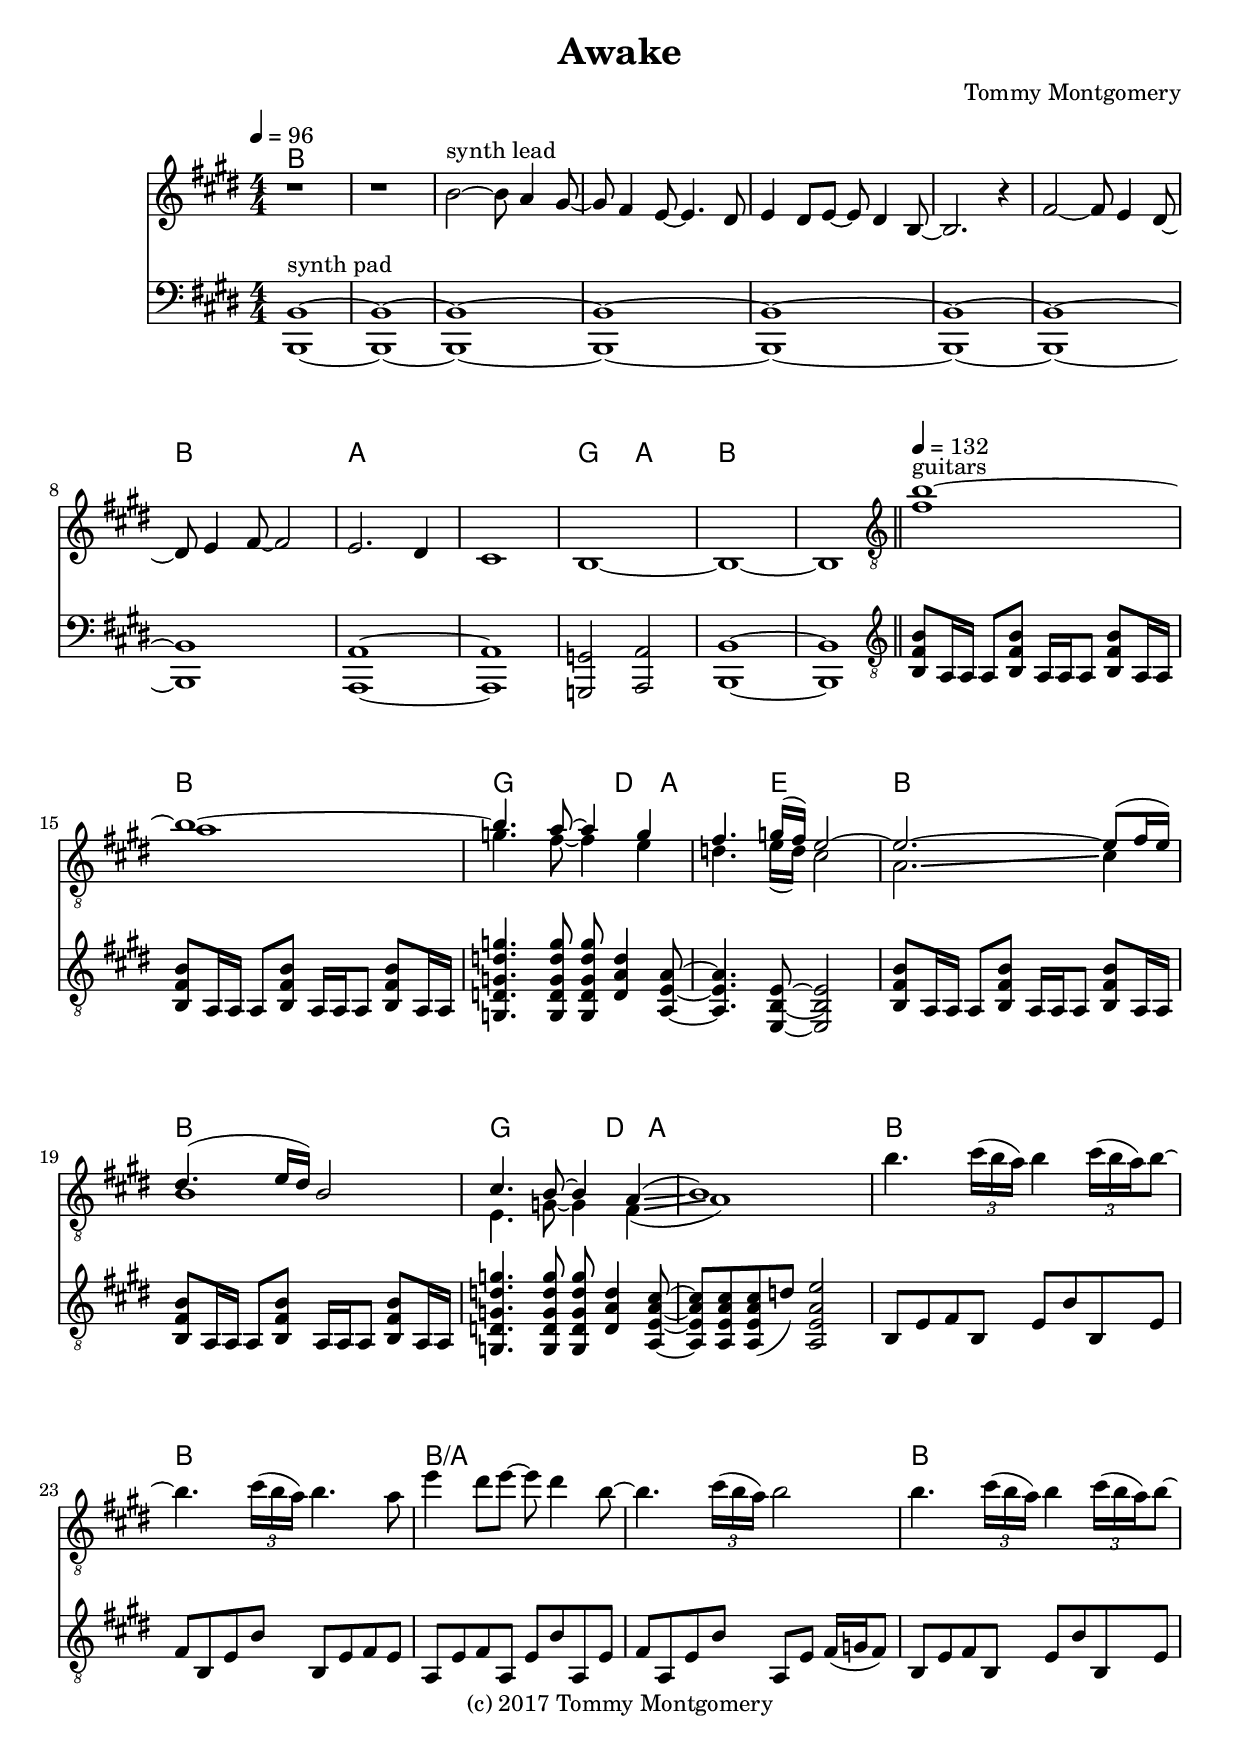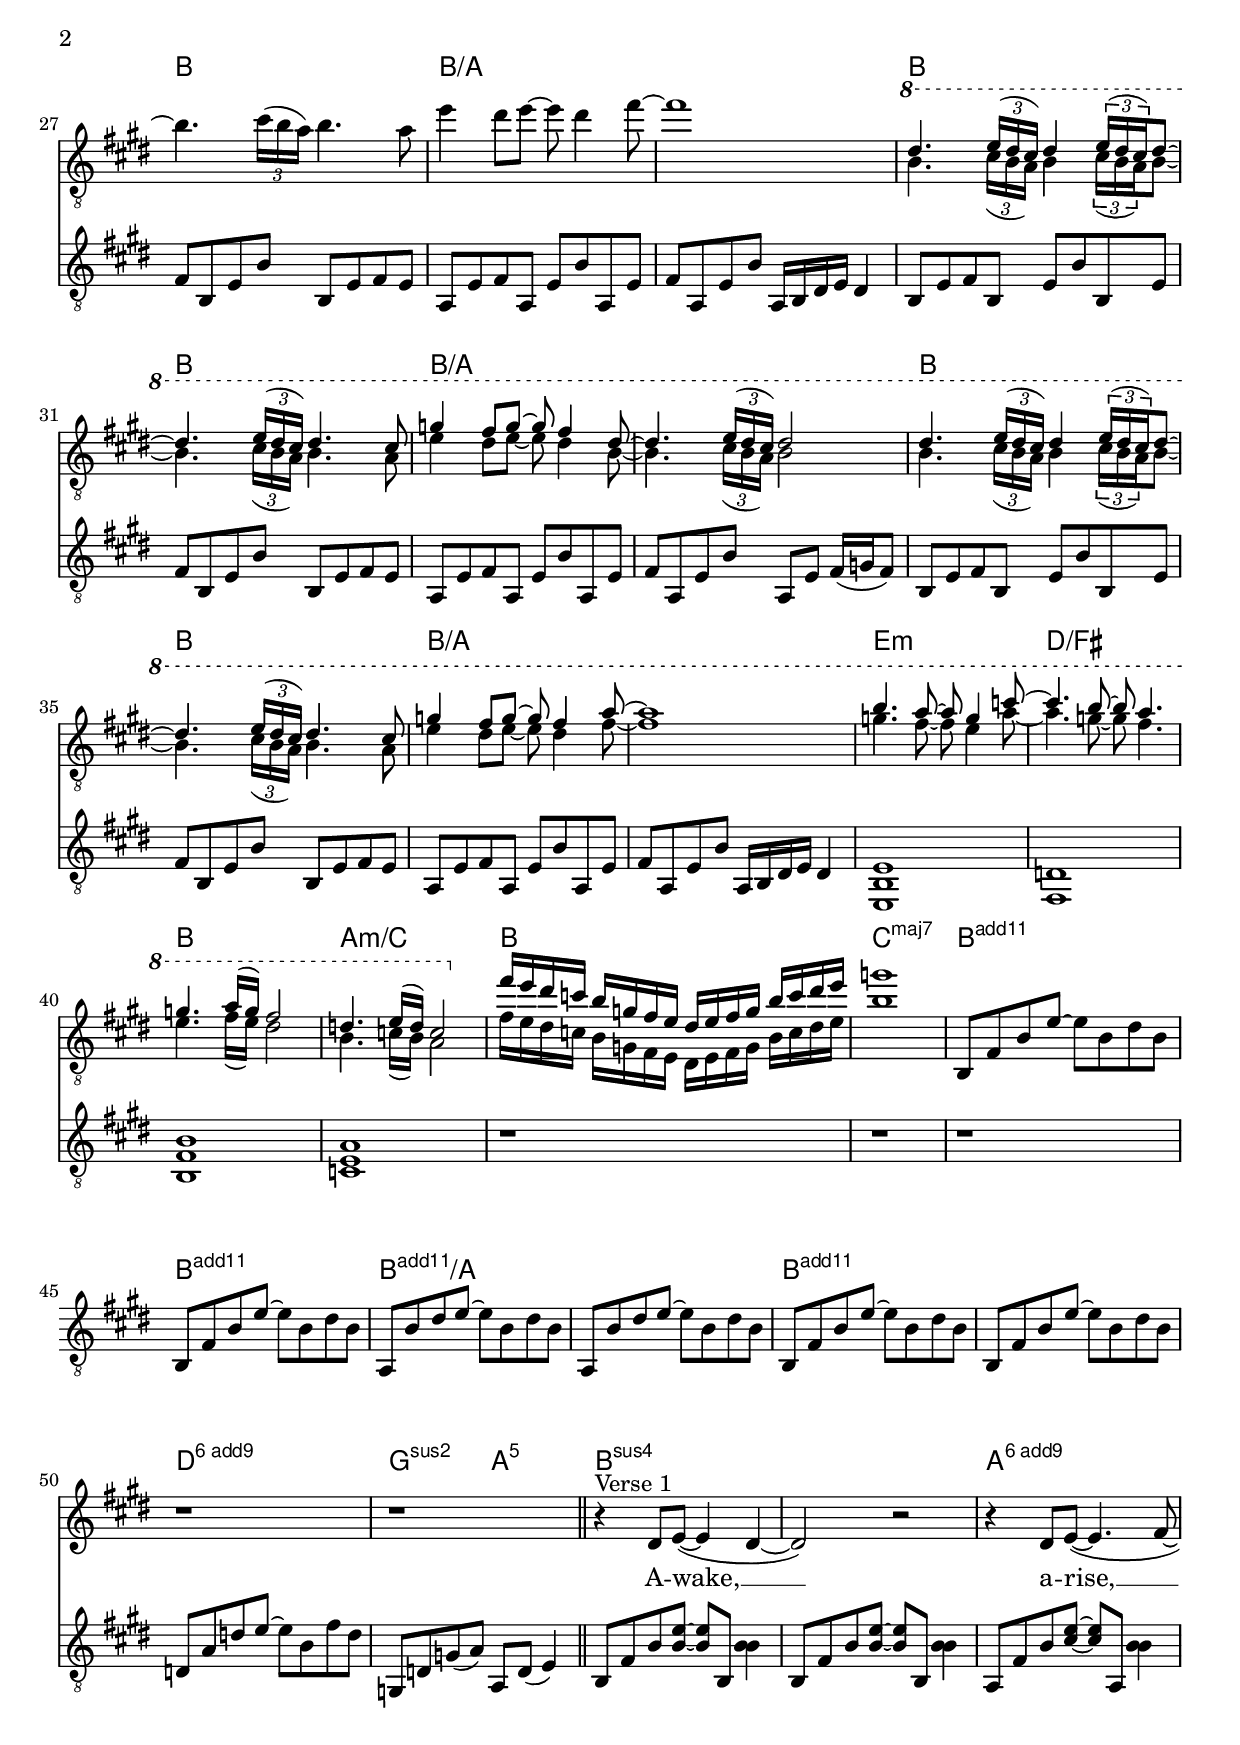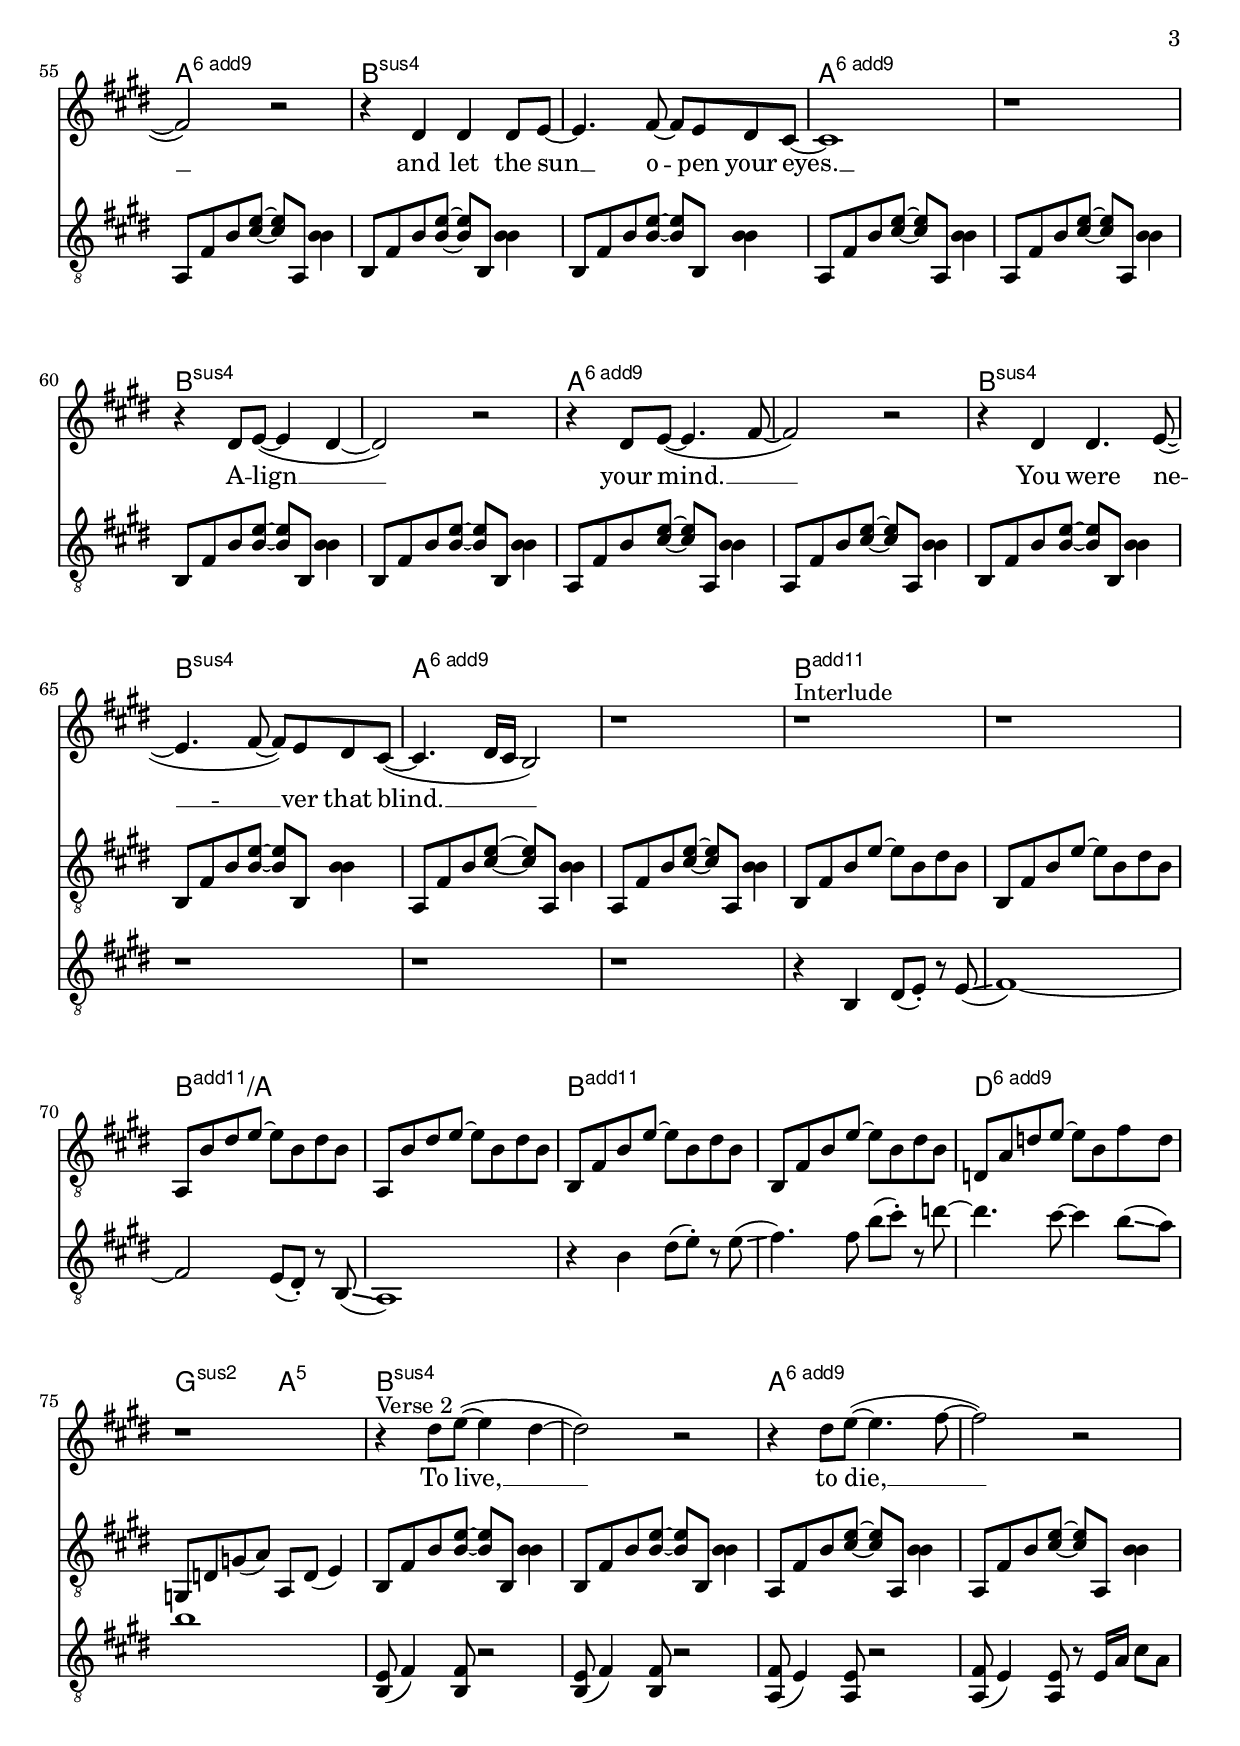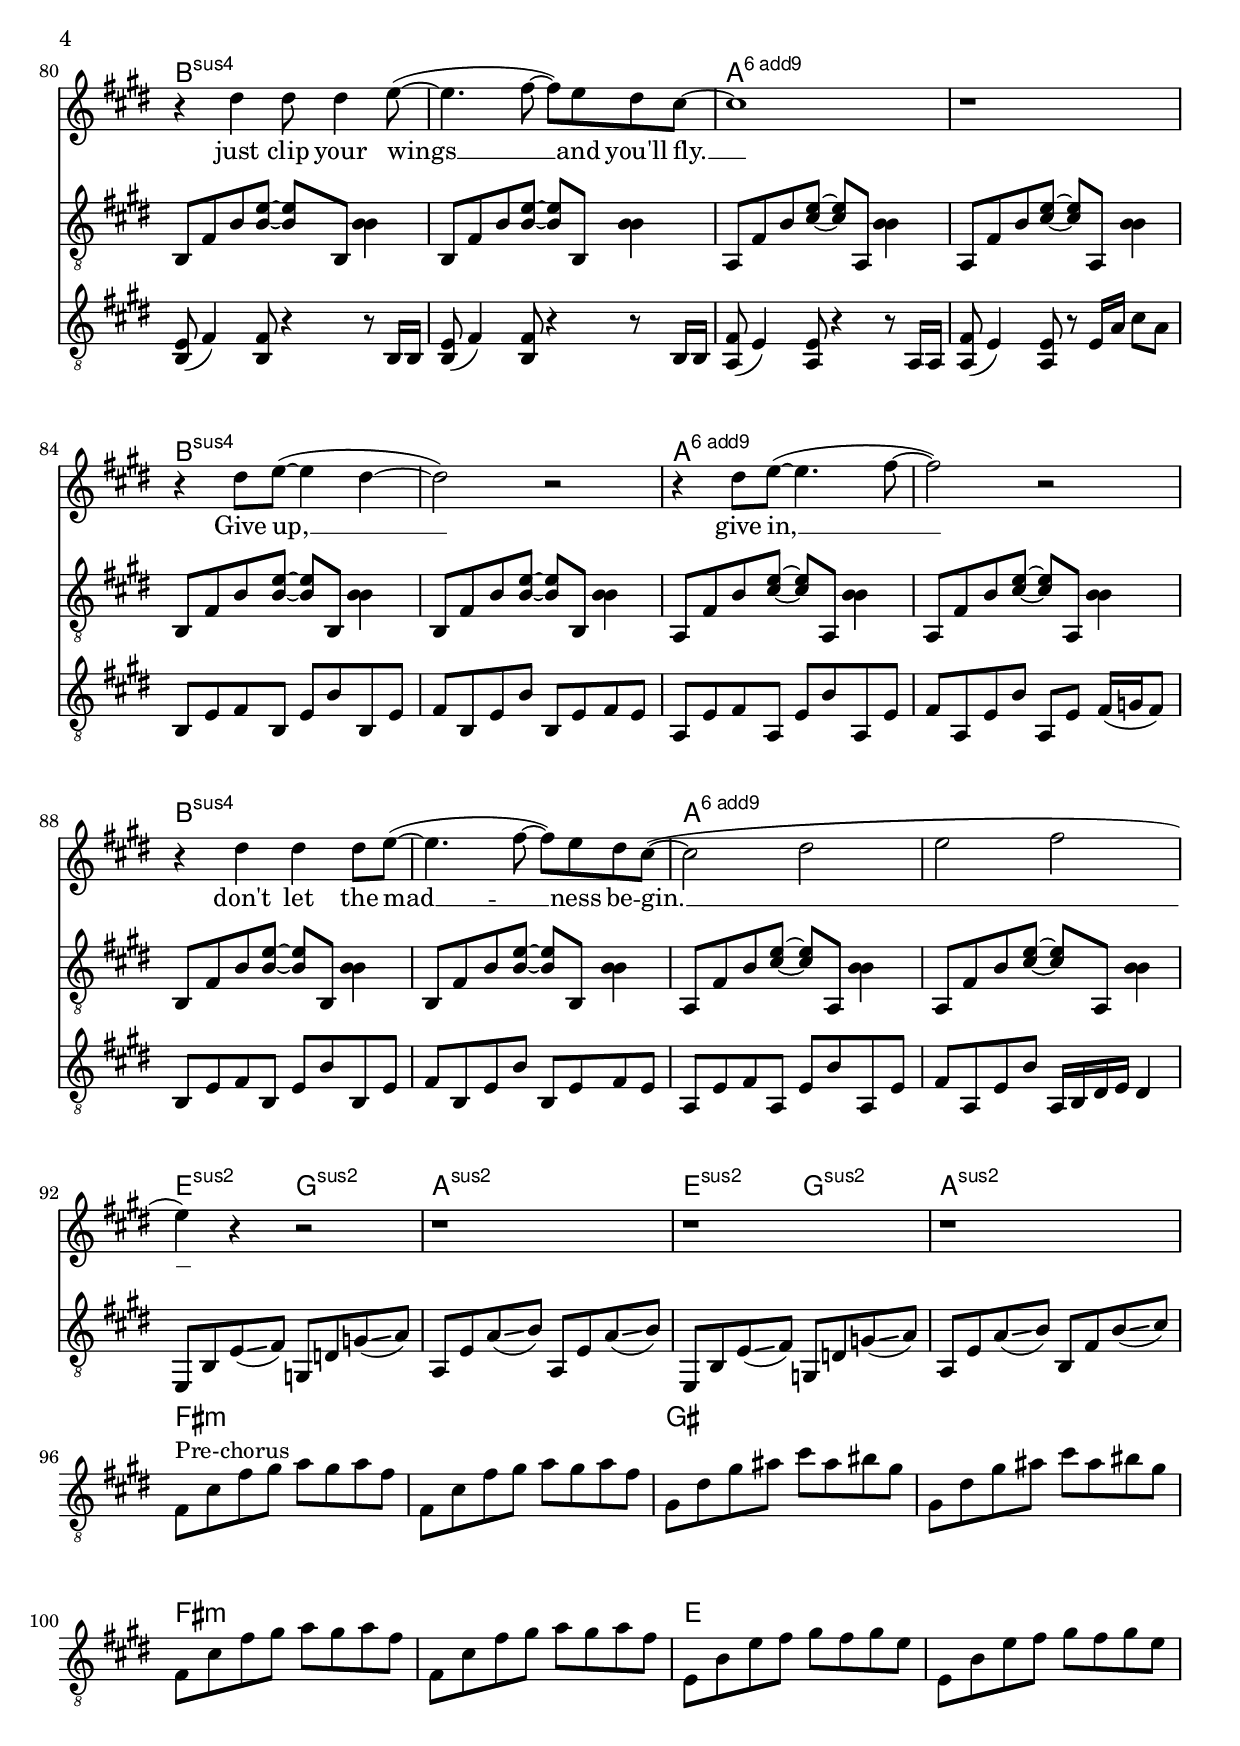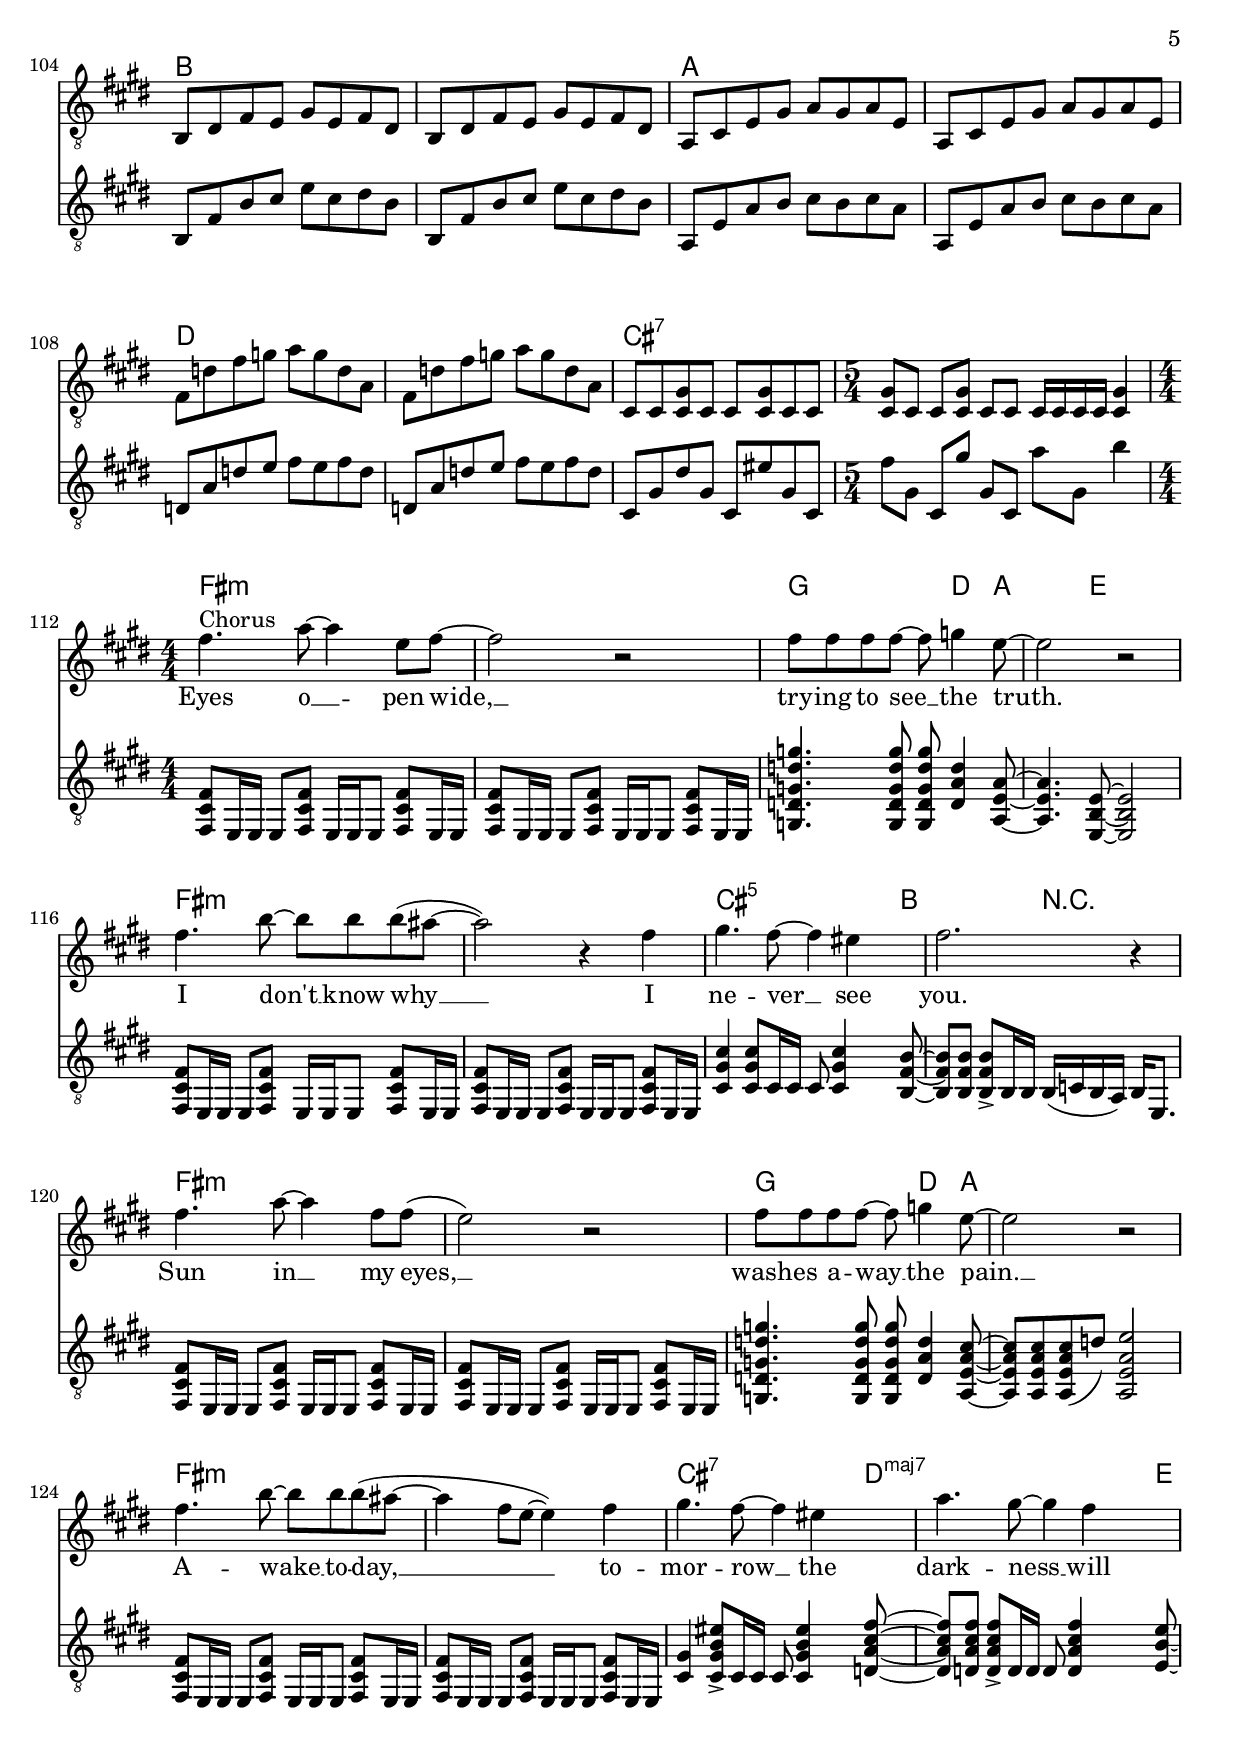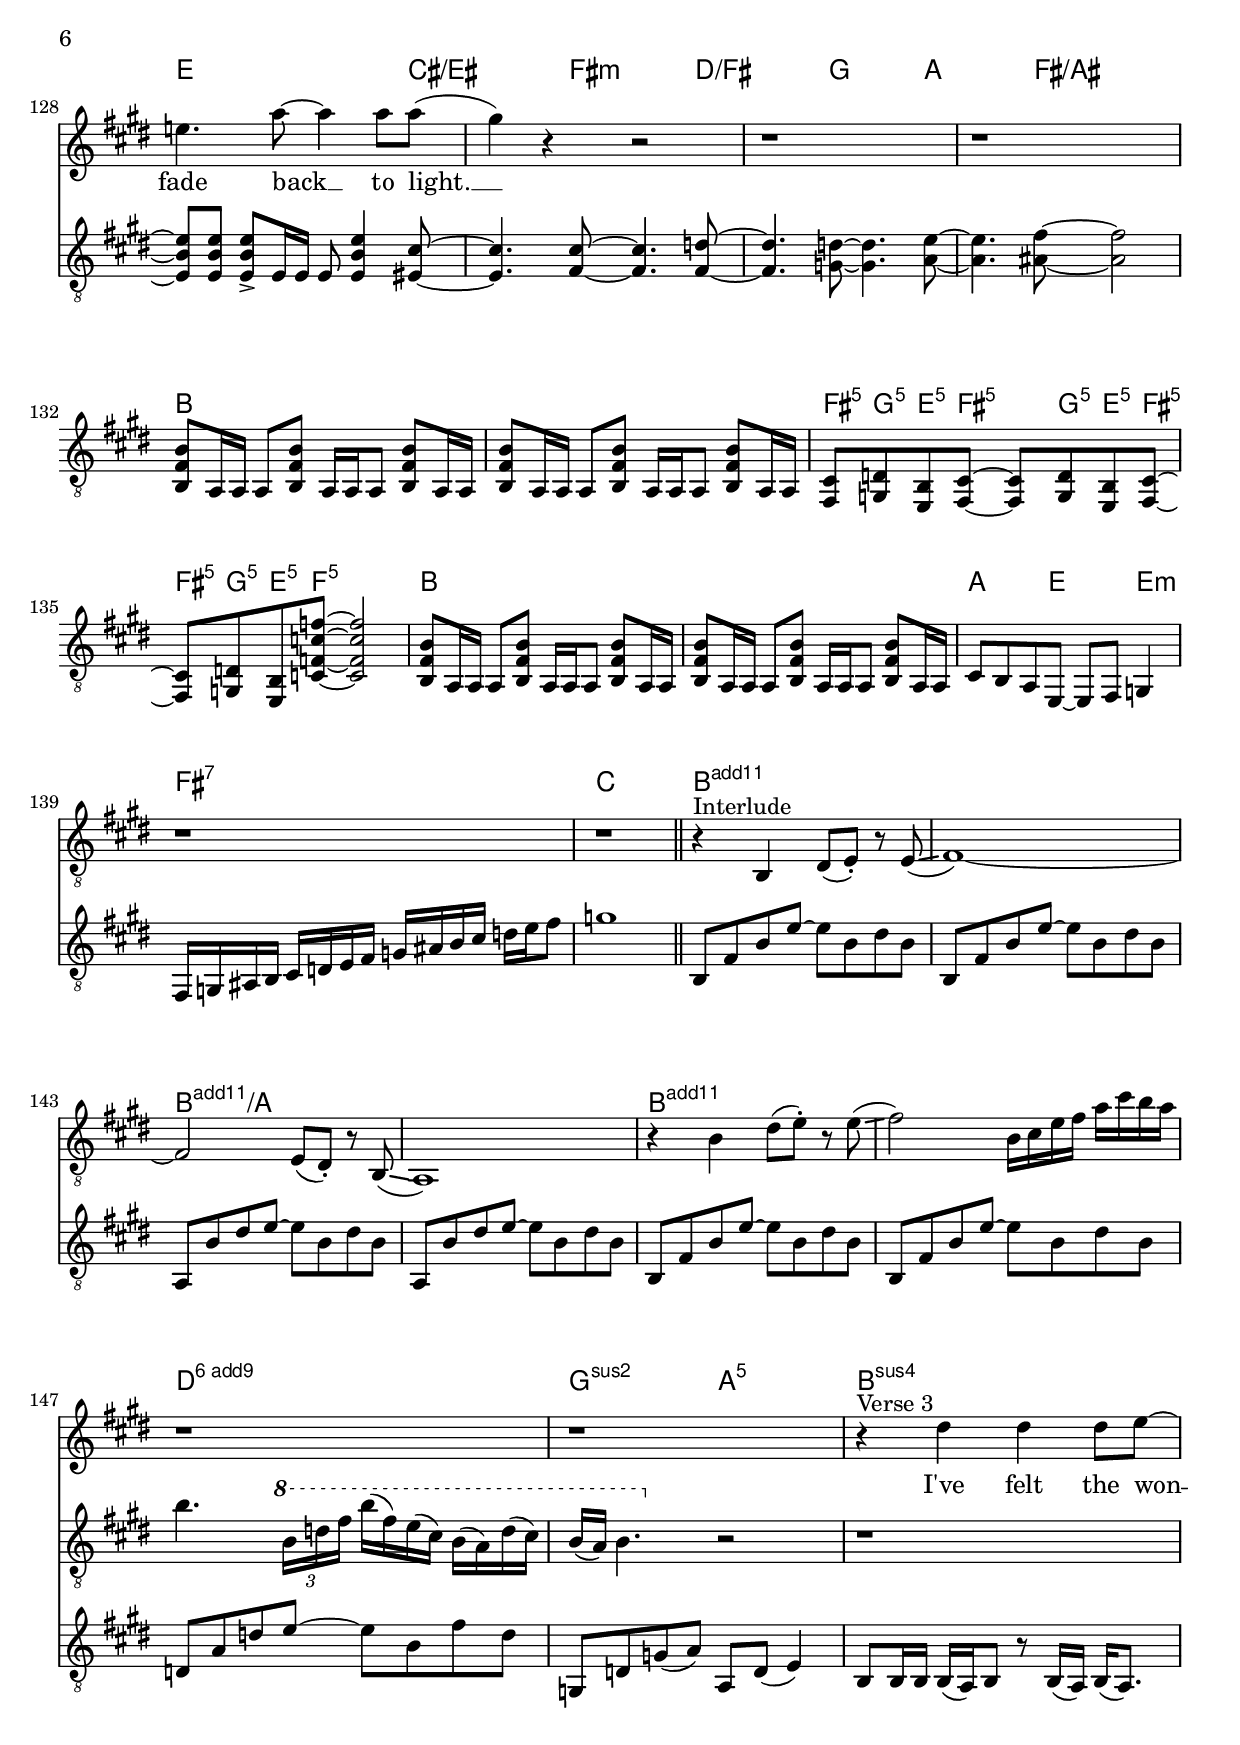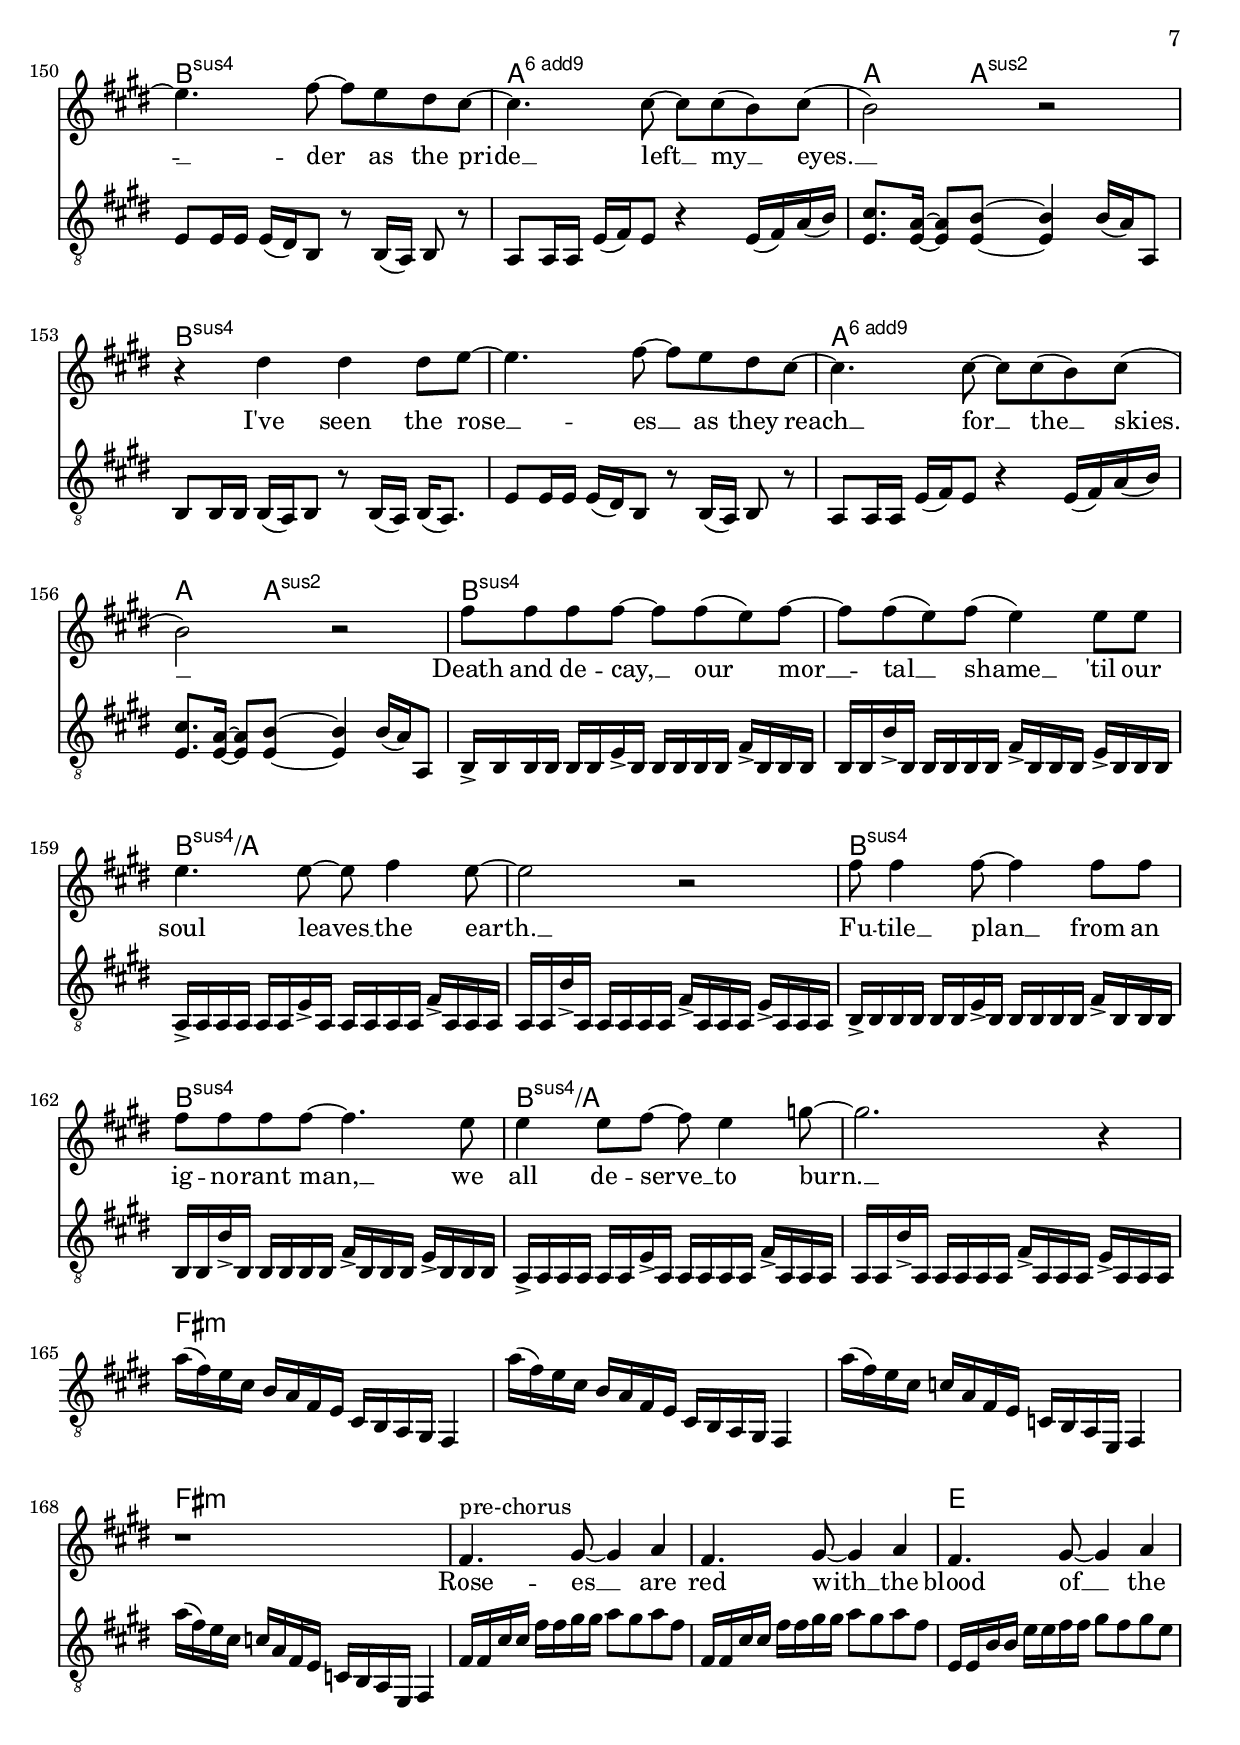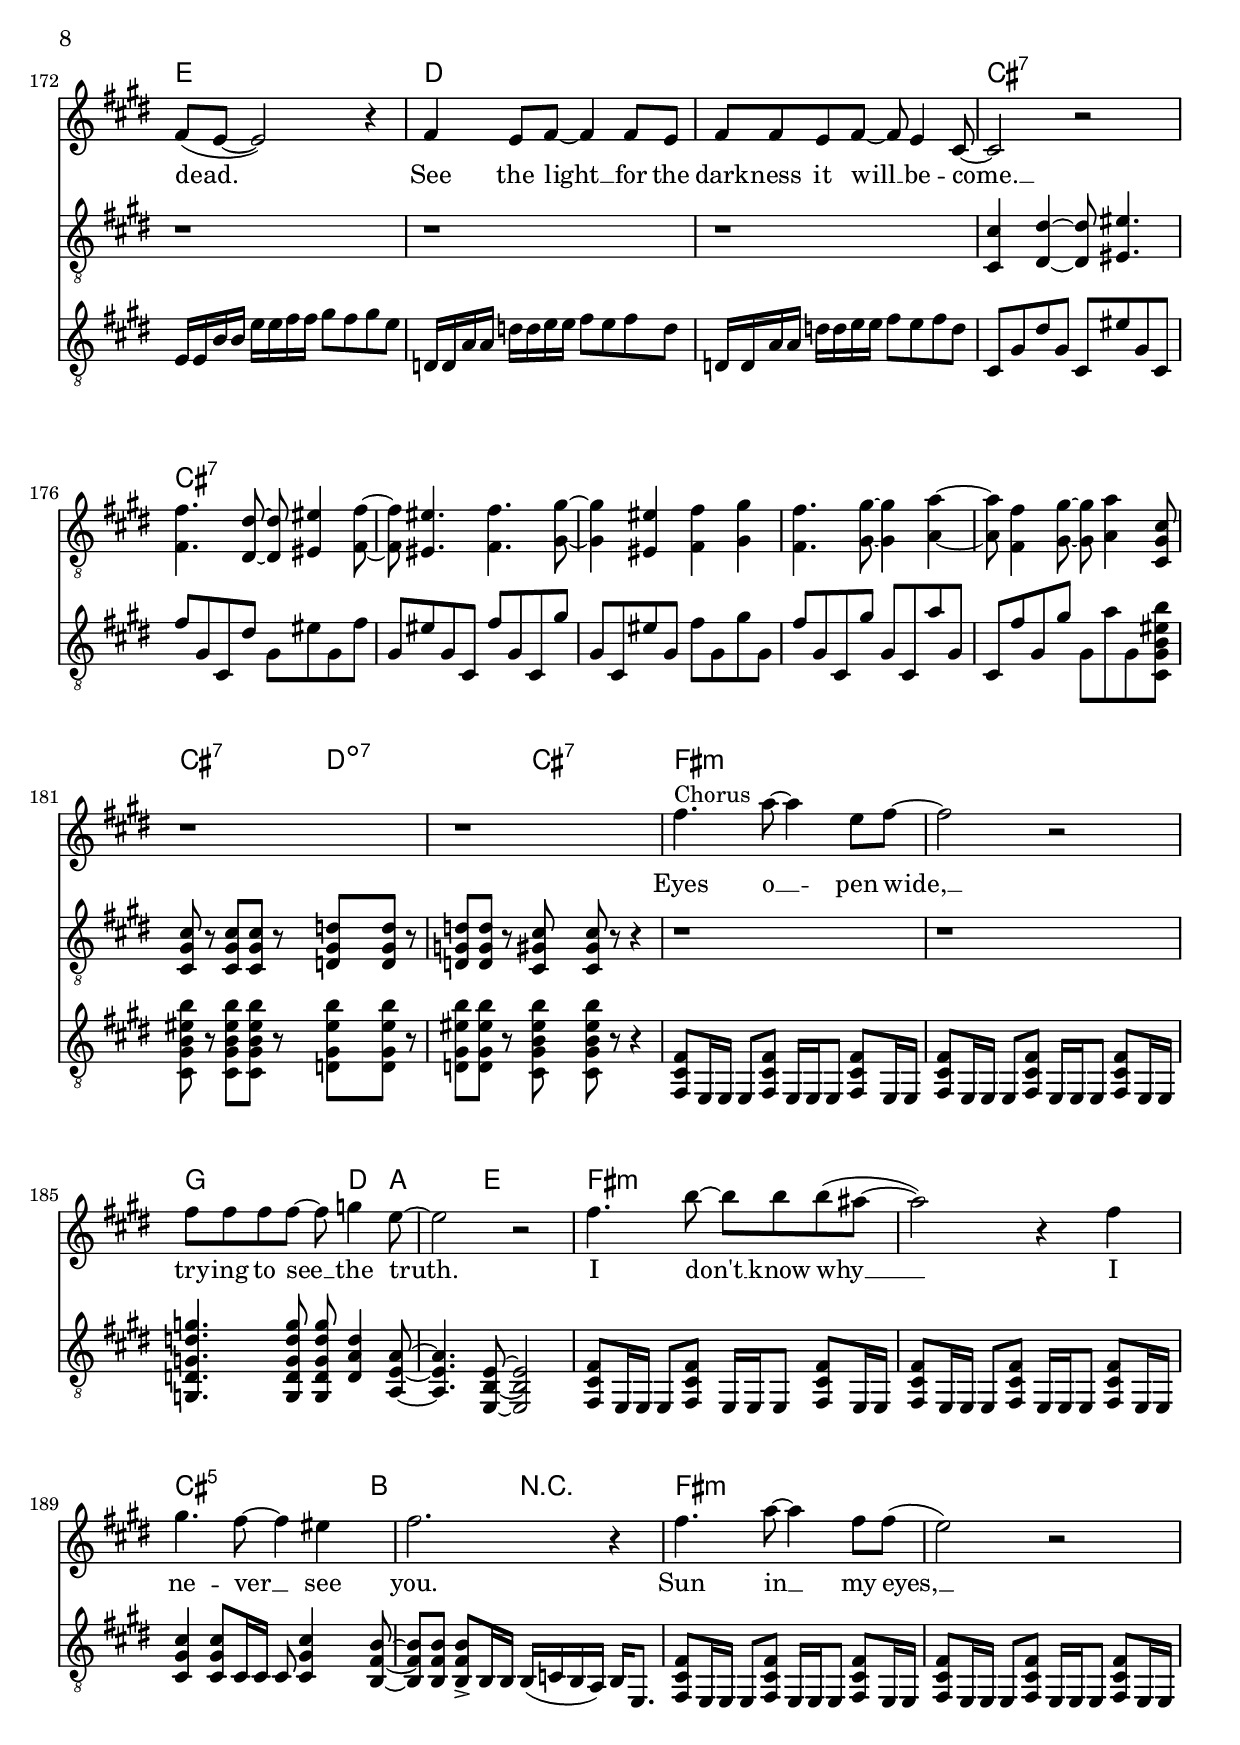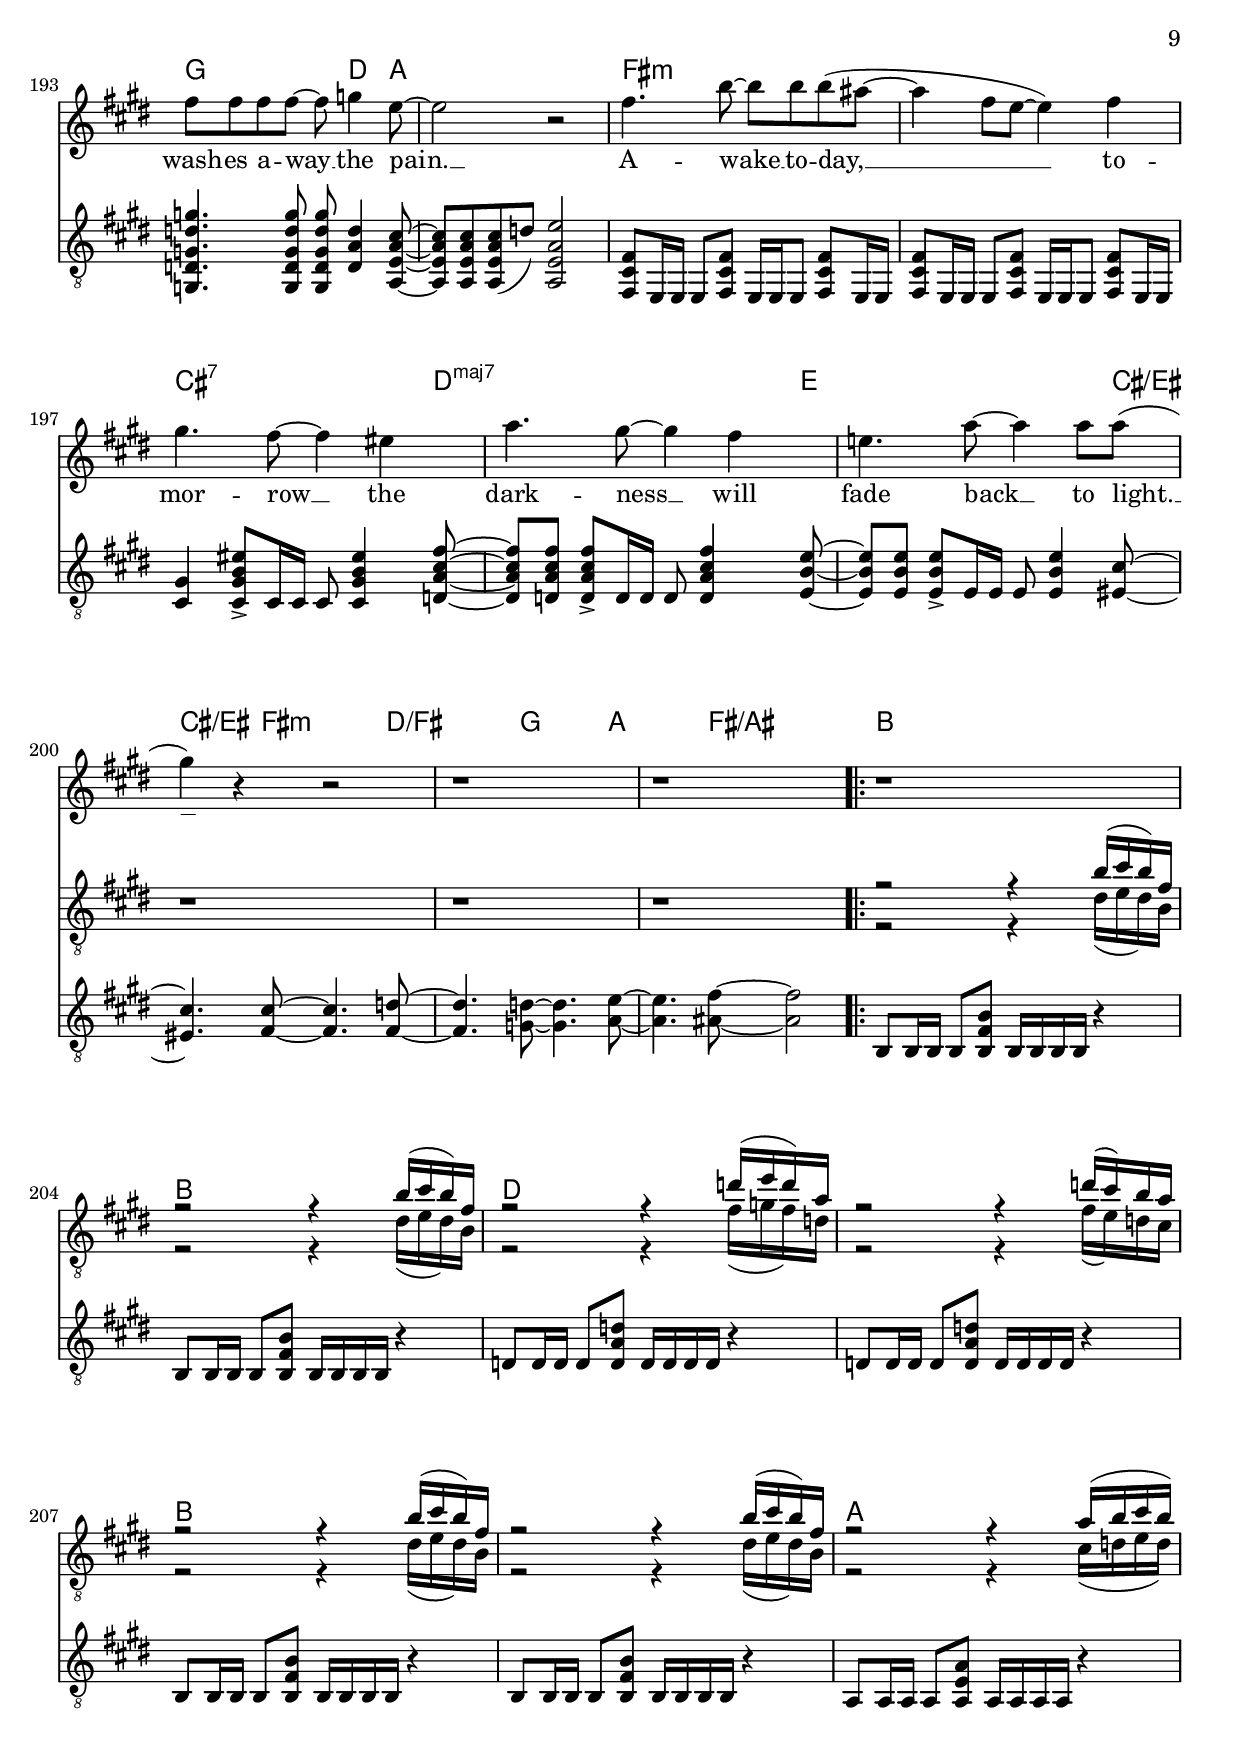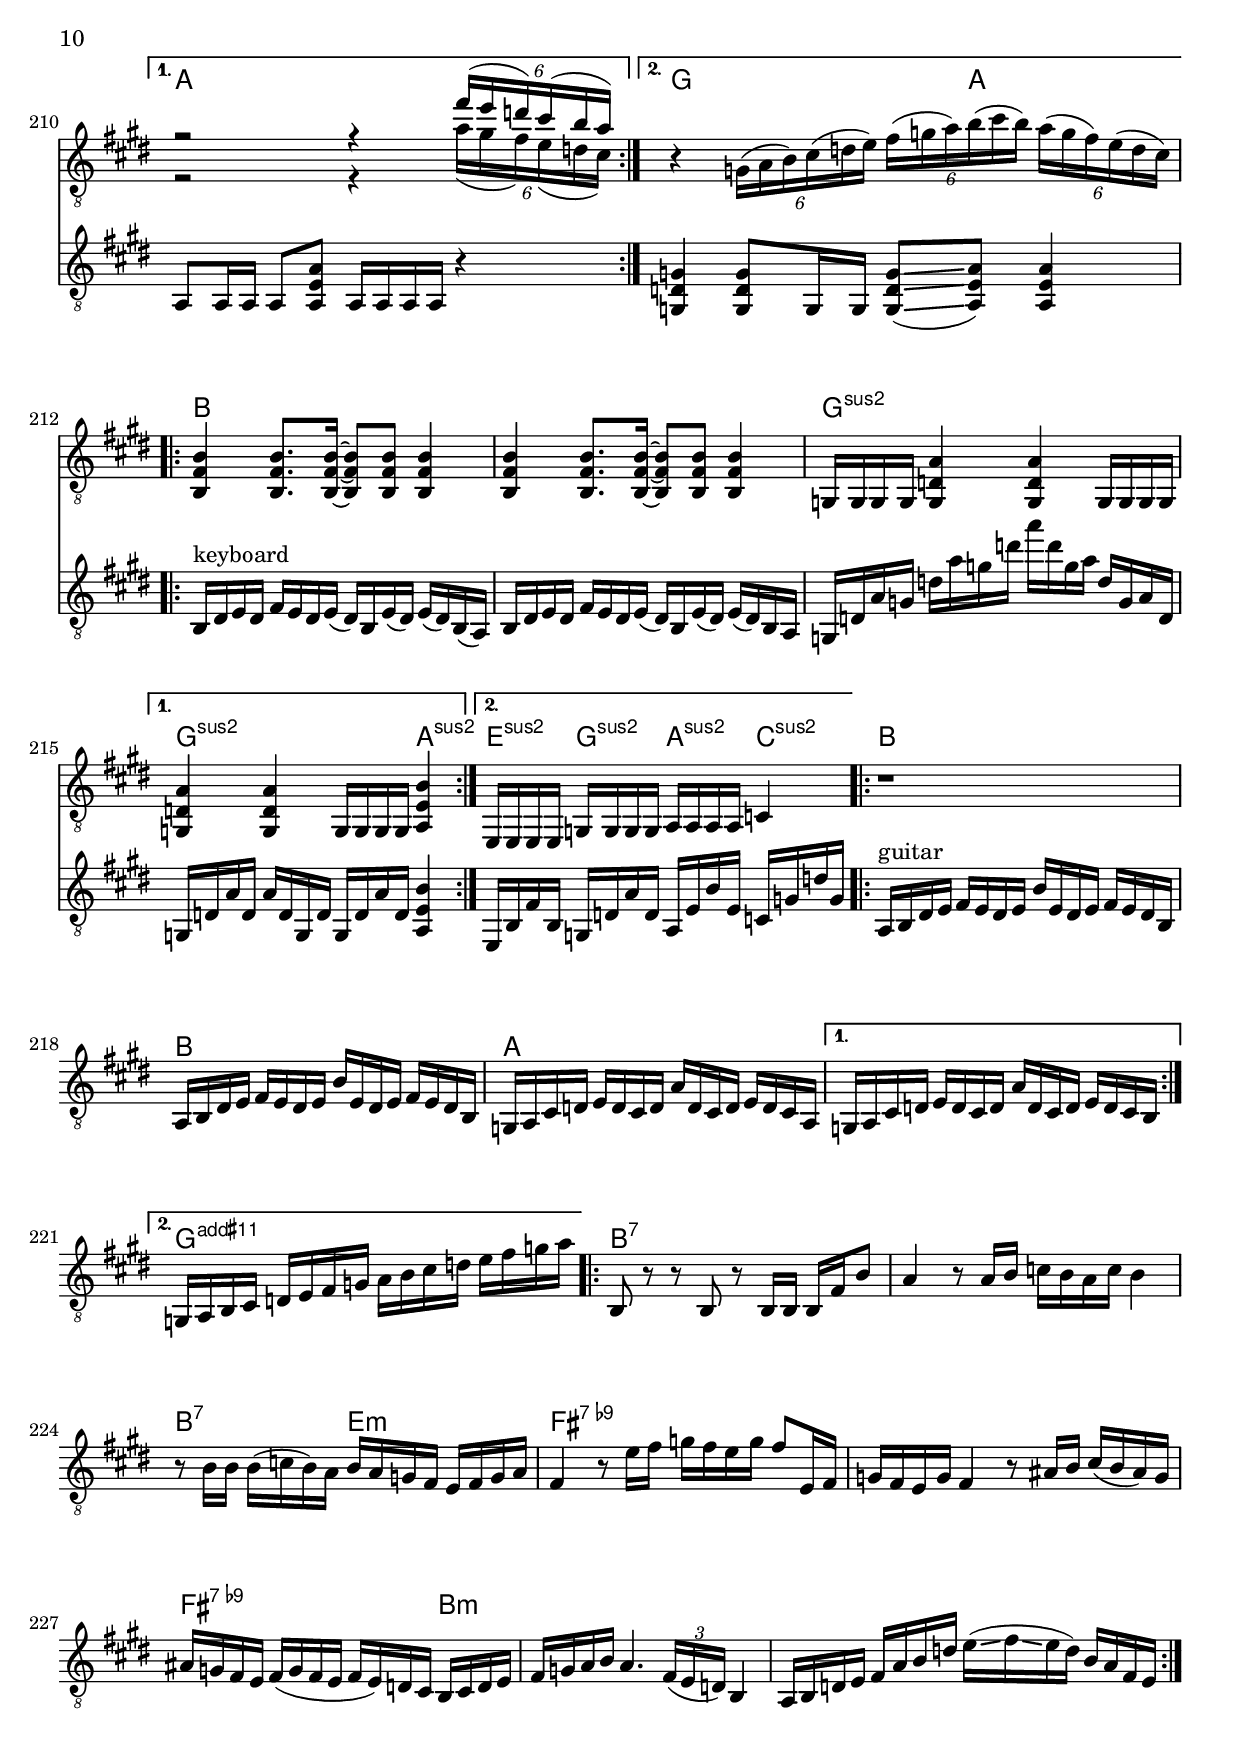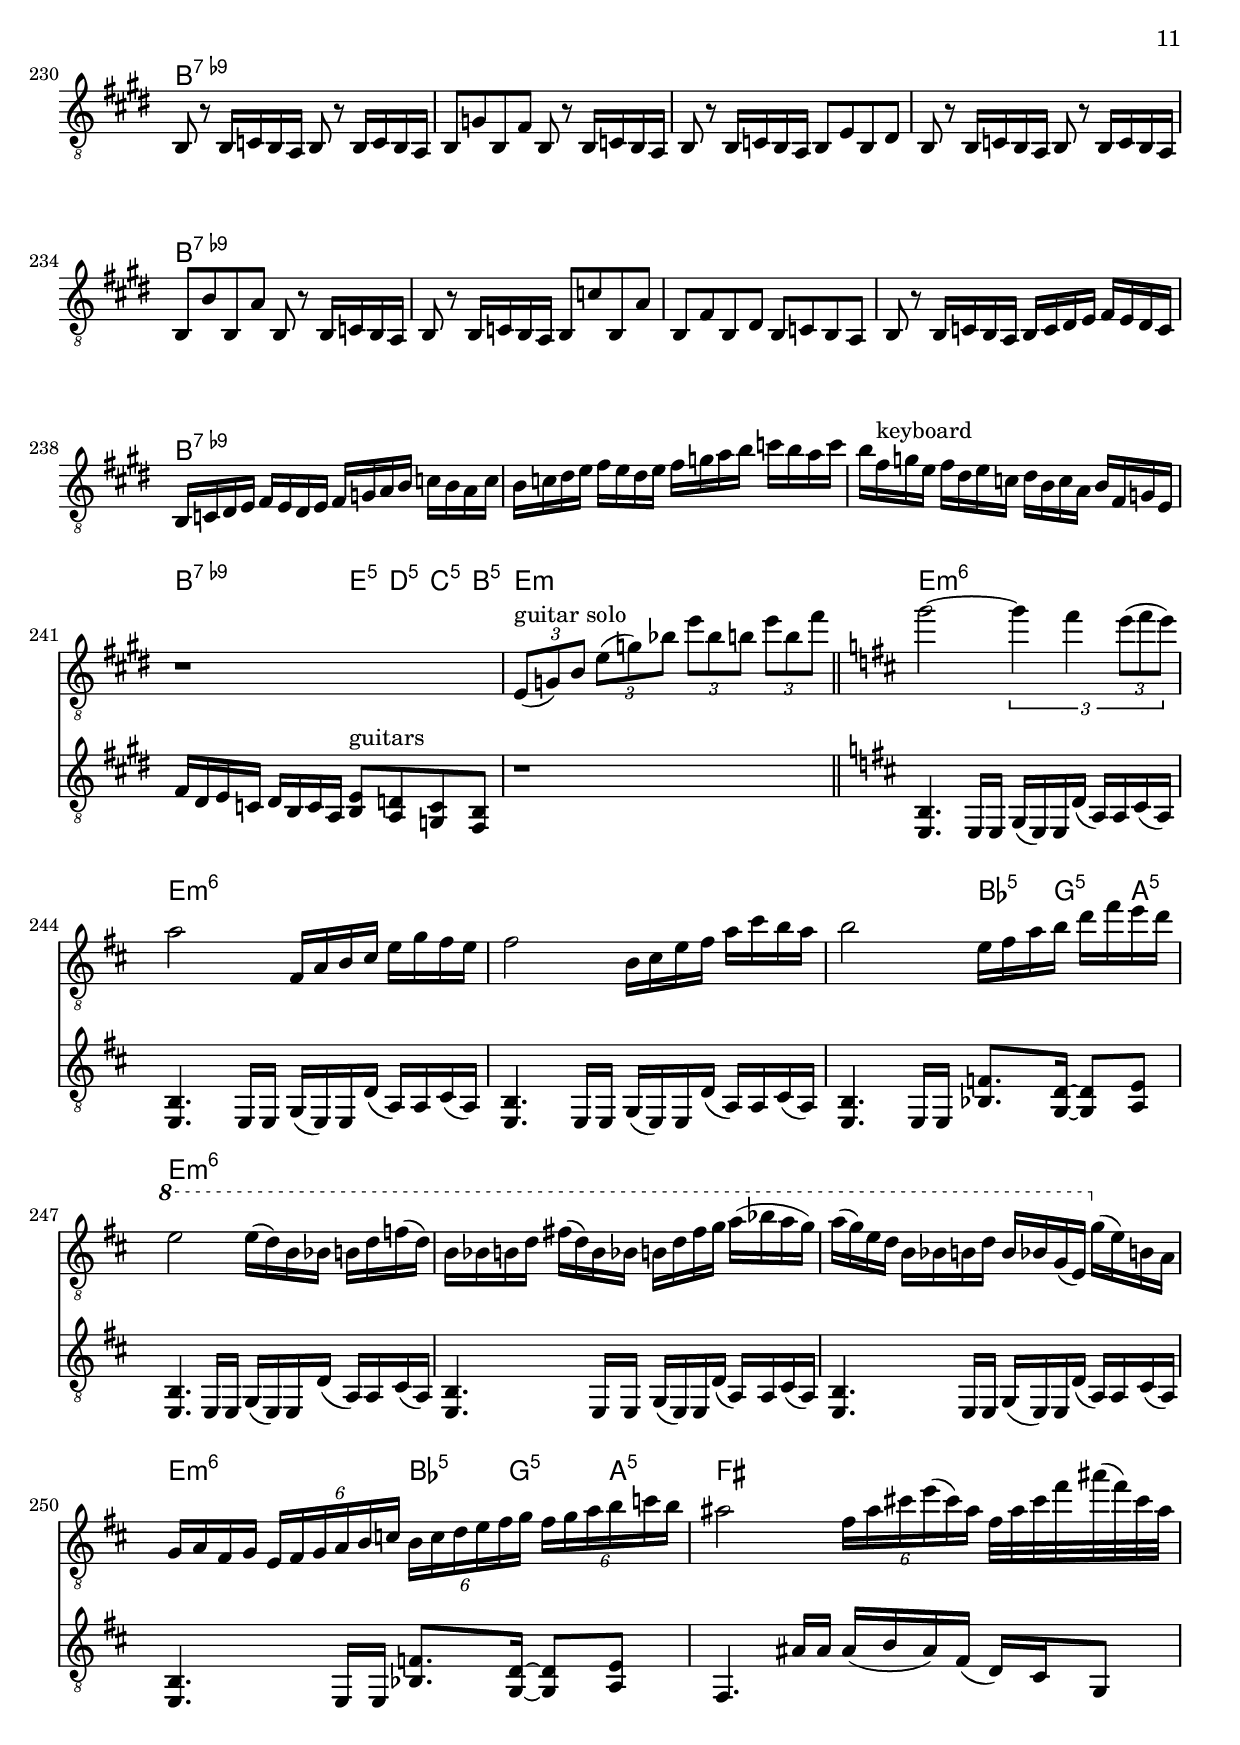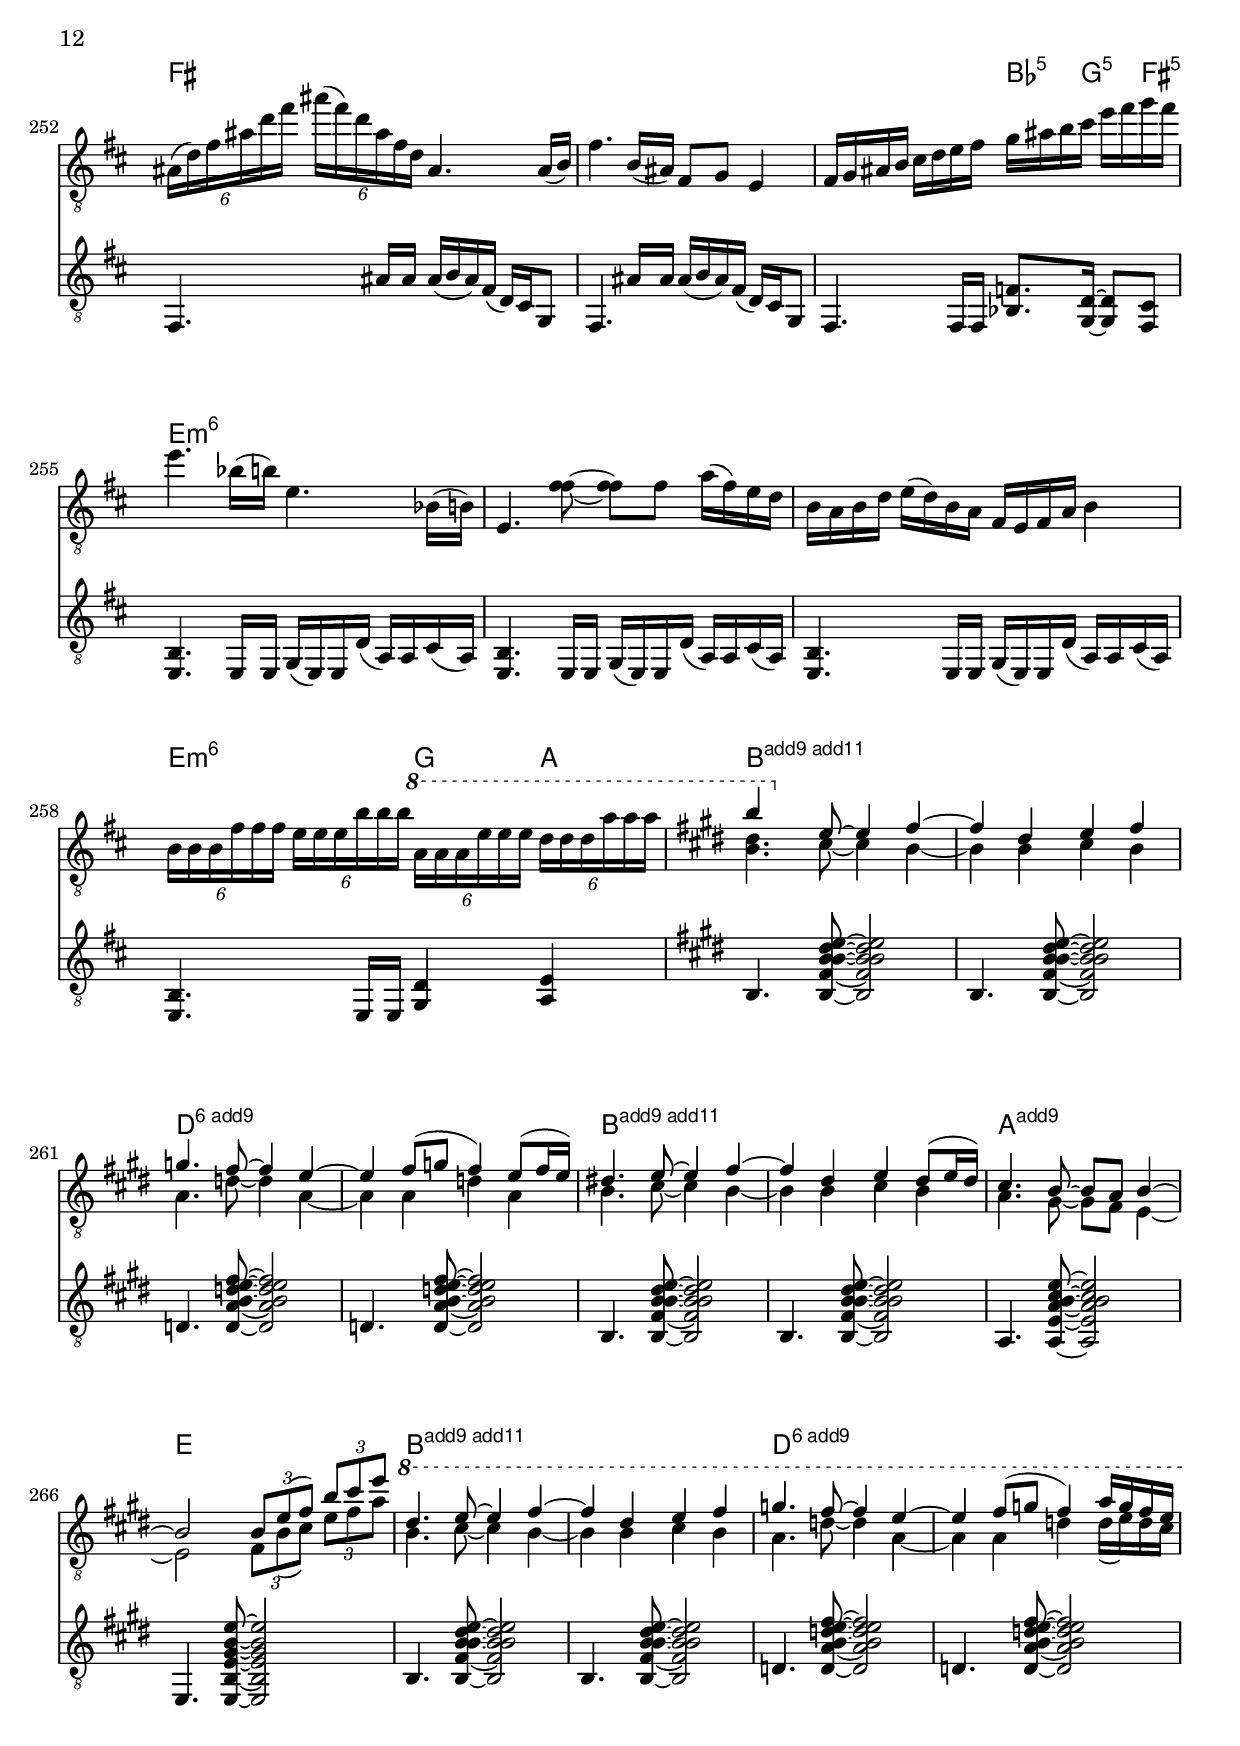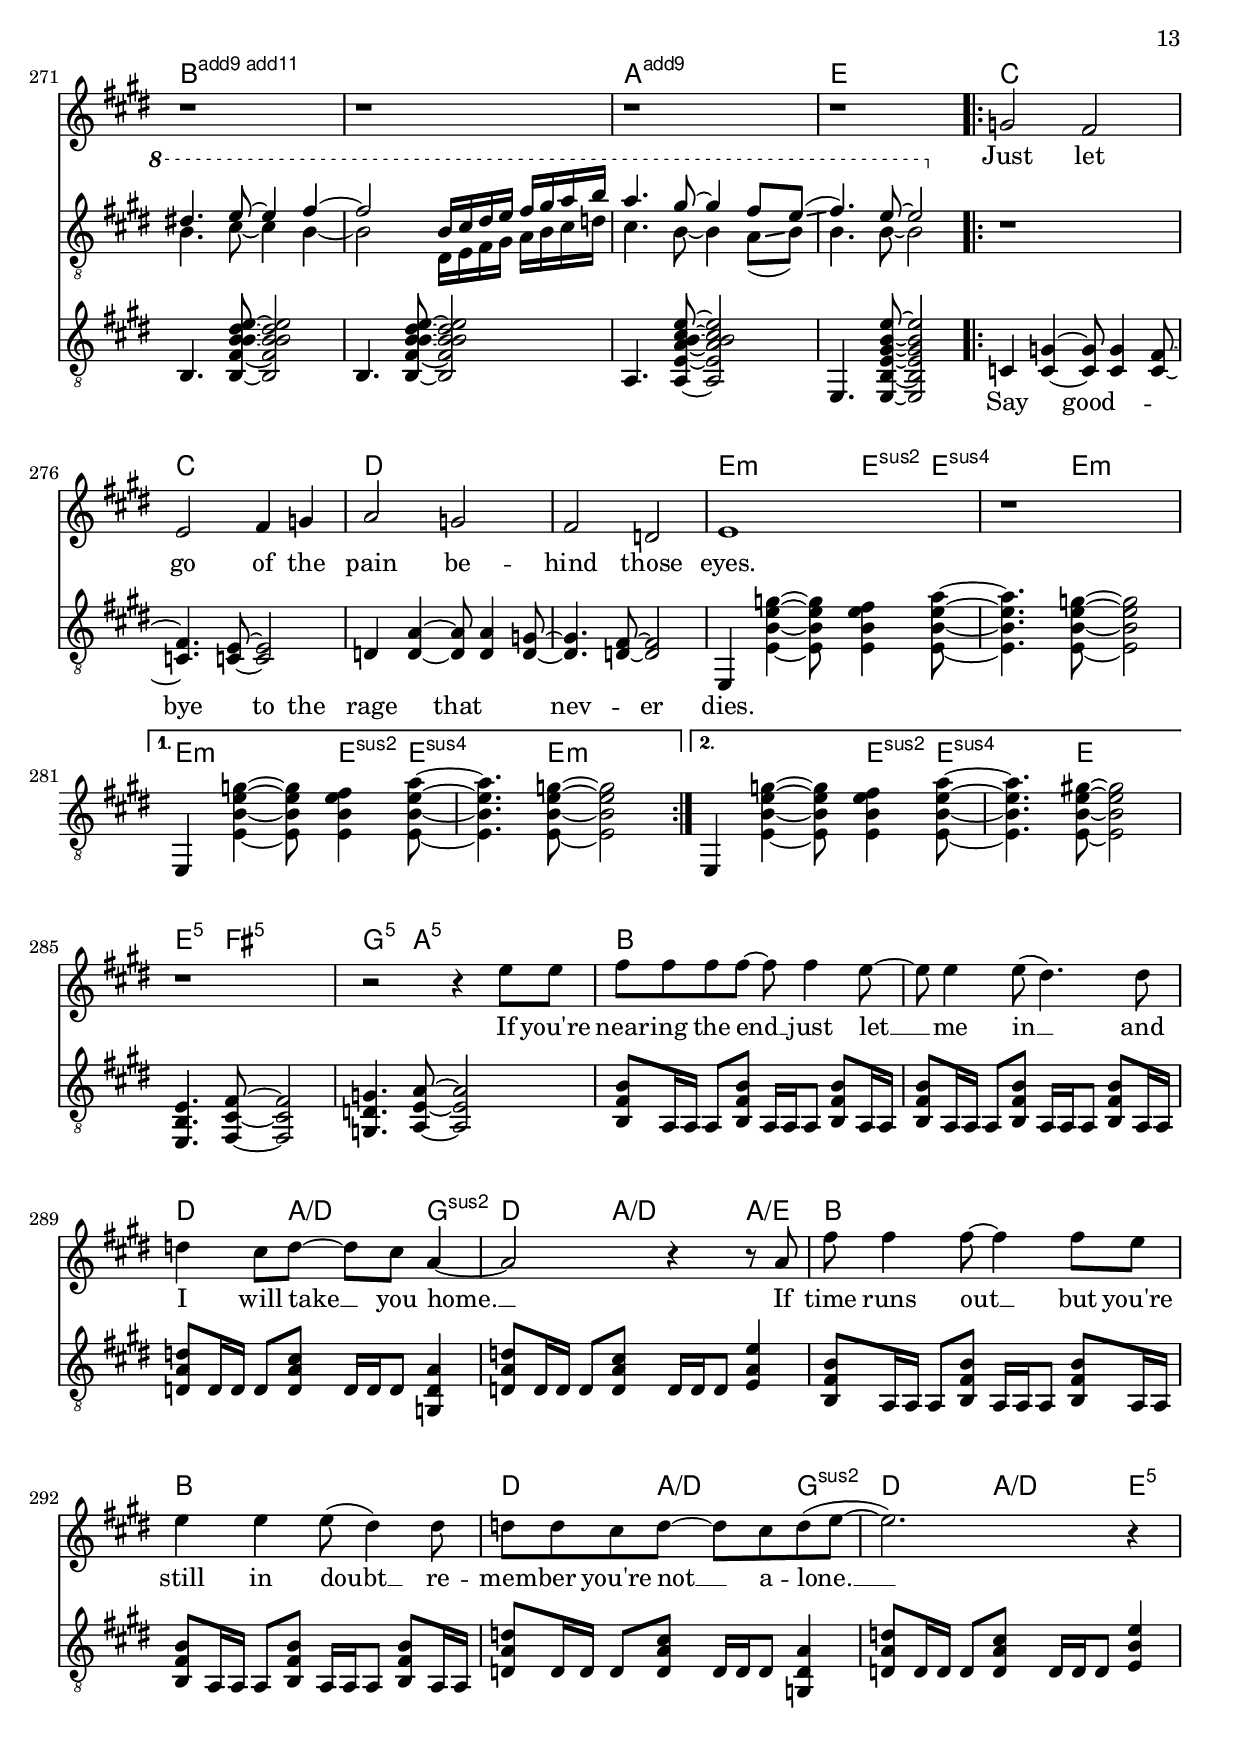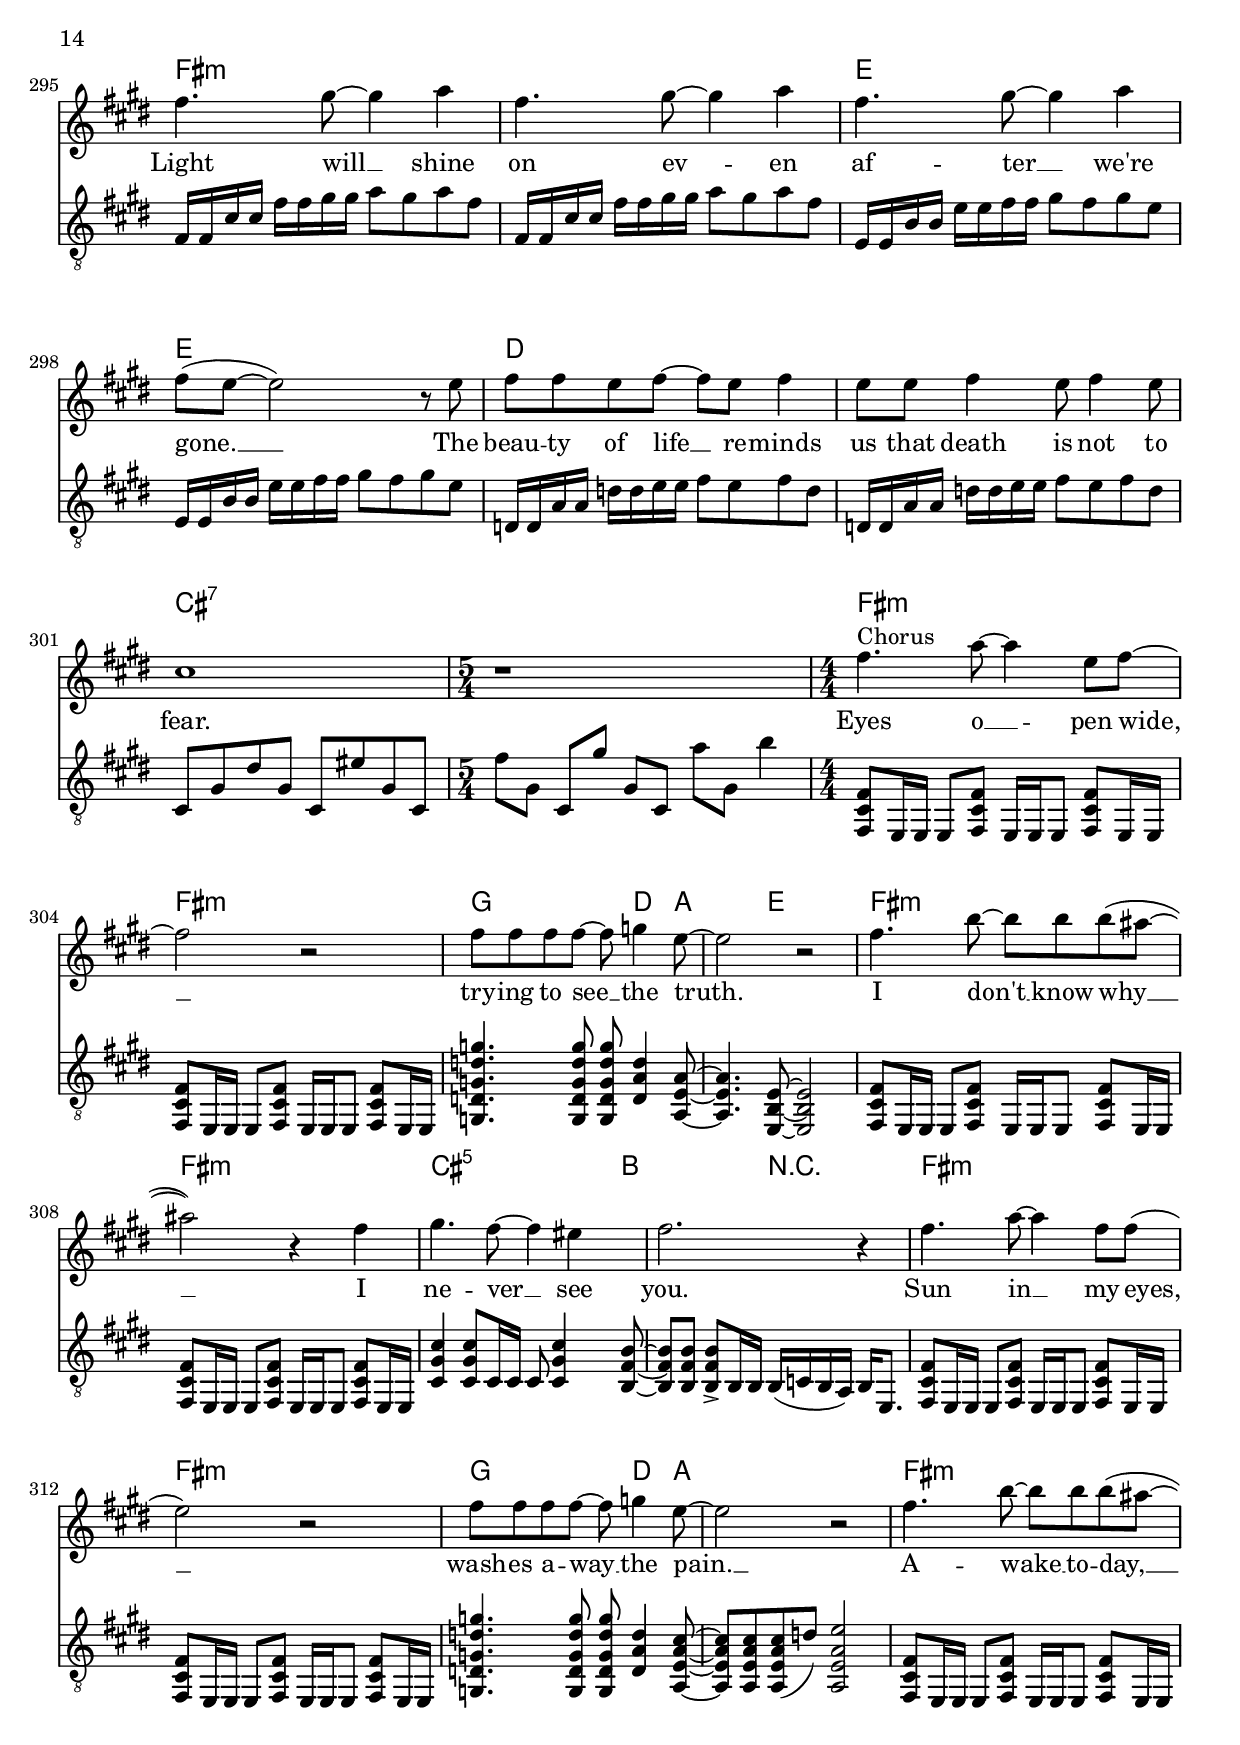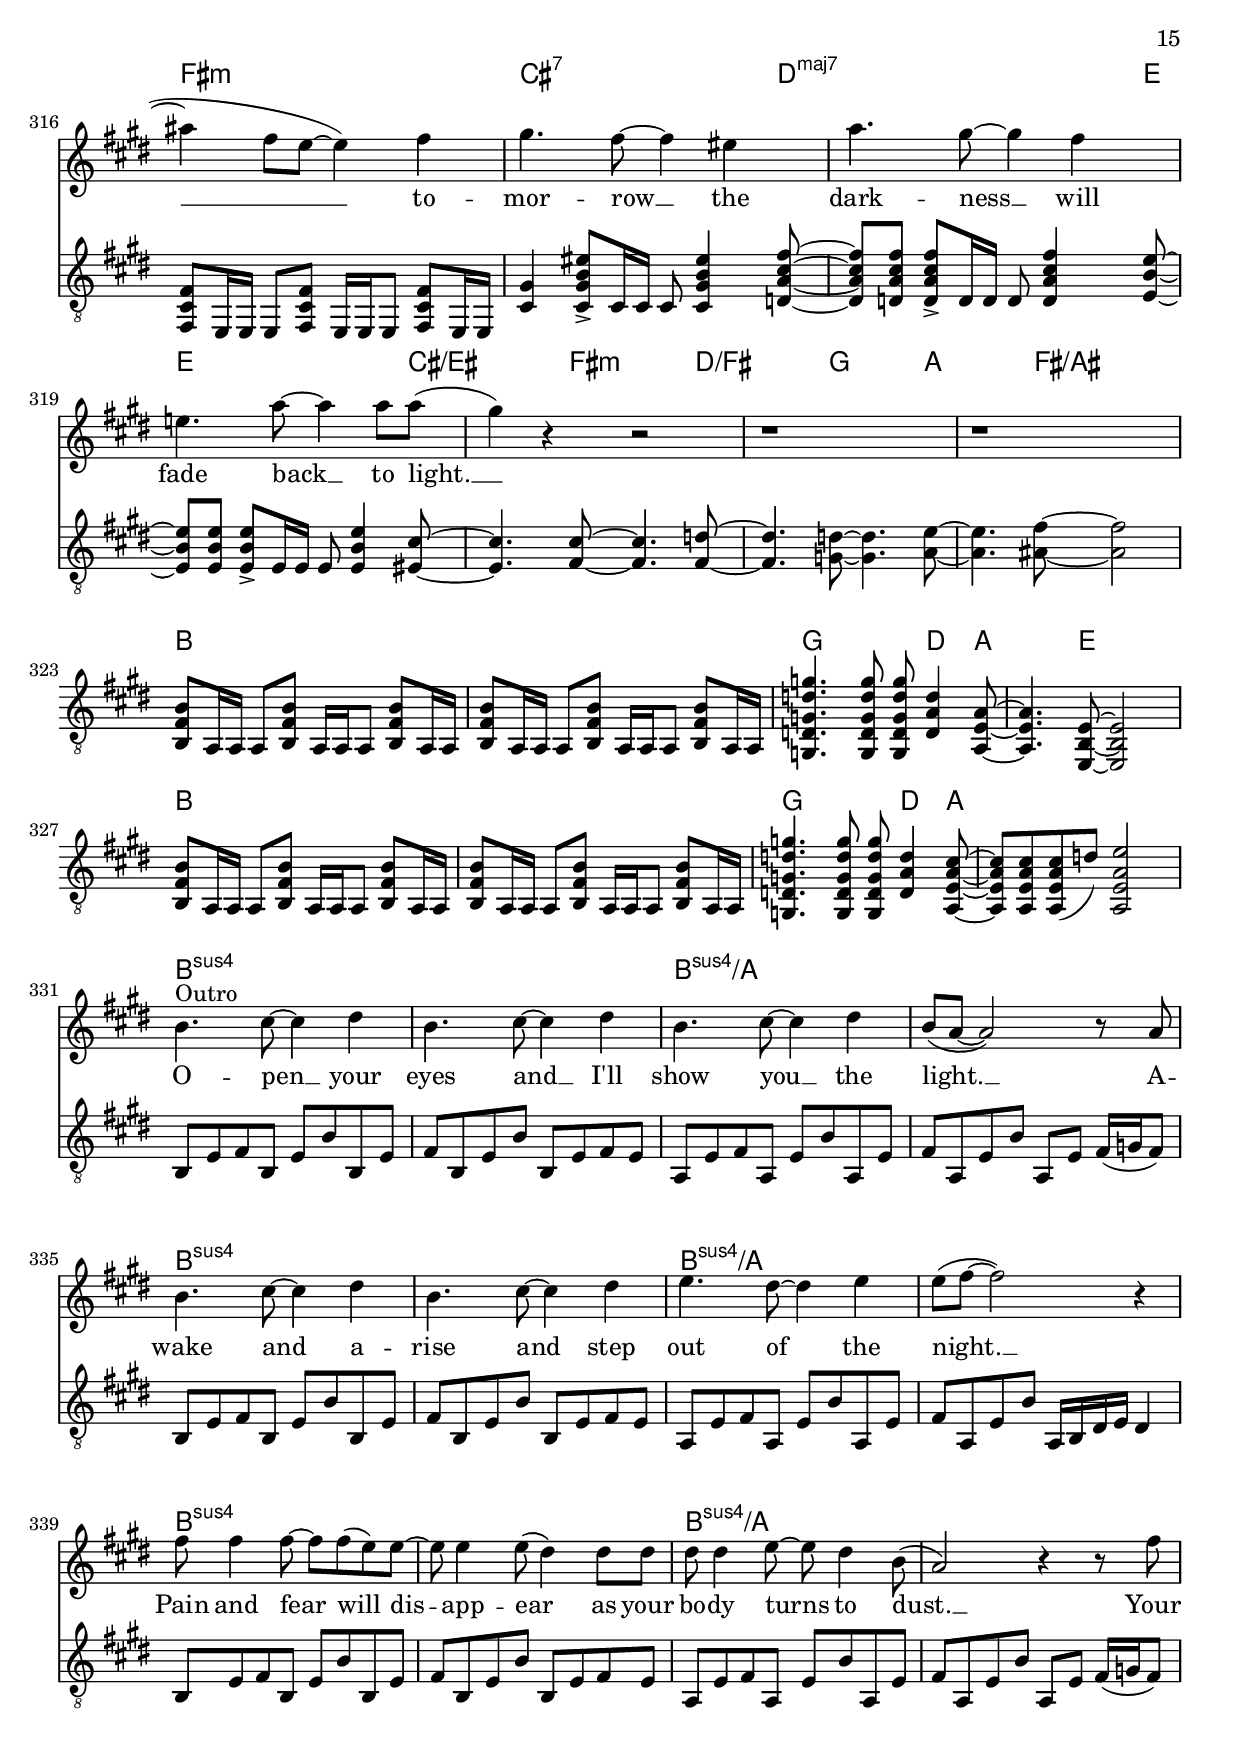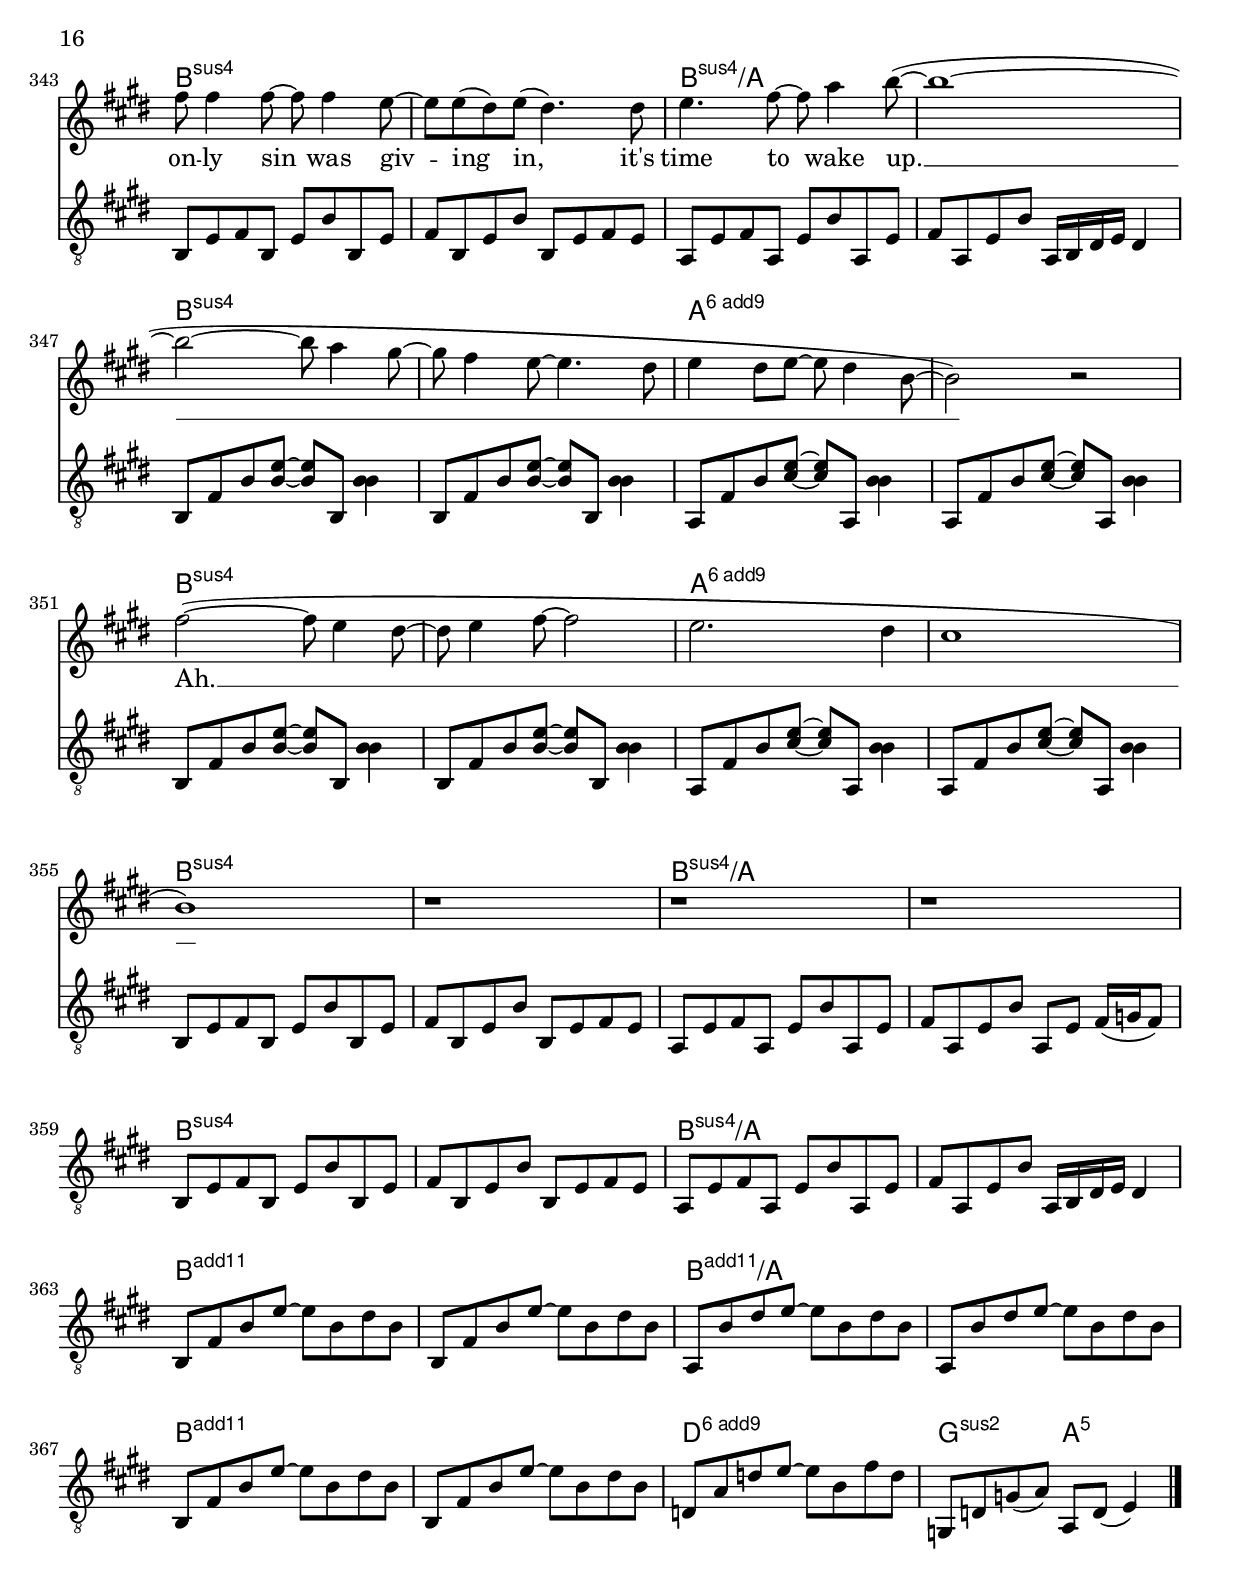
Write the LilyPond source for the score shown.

\version "2.18.2"
\language "english"

\header {
  title = "Awake"
  composer = "Tommy Montgomery"
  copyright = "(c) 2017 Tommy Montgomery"
}

globalConfig = {
  \key b \mixolydian
  \time 4/4
  \numericTimeSignature
  \tempo 4 = 96
  \omit Voice.StringNumber
  \override TupletBracket #'bracket-visibility = #'if-no-beam
}

pinchHarmonic = #(define-music-function
  (parser location fretted actual duration)
  (ly:pitch? ly:pitch? number?)
  #{ <\parenthesize #fretted \tweak NoteHead.style #'harmonic-black #actual >4 #}
)

mainFifthRiff = \relative c {
  <b fs' b>8 a16 a a8 <b fs' b>8 a16 a a8 <b fs' b>8 a16 a |
}

firstInterlude = \relative c {
  b8 fs' b e ~ e b ds b | b, fs' b e ~ e b ds b |
  \repeat unfold 2 { a, b' ds e ~ e b ds b | }
  \repeat unfold 2 { b, fs' b e ~ e b ds b | }
  d, a' d e ~ e b fs' d |
  g,, d' g( a) a, d( e4) |
}

firstVerseRiff = \relative c {
  \repeat unfold 2 {
    \repeat unfold 2 { b8 fs' b <b e> ~ q b, <b' b>4 | }
    \repeat unfold 2 { a,8 fs' b <cs e> ~ q a, <b' b>4 | }
  }
}

bsusSingleNoteRiff = \relative c {
  b8 e fs b, e b' b, e | fs b, e b' b, e fs e |
  a, e' fs a, e' b' a, e' | fs a, e' b' a, e' fs16( g fs8) |
  b, e fs b, e b' b, e | fs b, e b' b, e fs e |
  a, e' fs a, e' b' a, e' | fs a, e' b' a,16 b ds e ds4 |
}

introRhythmGOne = \relative c {
  <g d' g d' g>4. q8 q <d' a' d>4 <a e' a>8 ~ | q4. <e b' e>8 ~ q2 |
}

introRhythmGTwo = \relative c {
  <g d' g d' g>4. q8 q <d' a' d>4 <a e' a cs>8 ~ | q8 q q( d') <a, e' a e'>2 |
}

chorusRhythm = \relative c, {
  \repeat unfold 2 { \transpose b fs \mainFifthRiff }
  \introRhythmGOne
  \repeat unfold 2 { \transpose b fs \mainFifthRiff }
  <cs' gs' cs>4 q8 cs16 cs cs8 <cs gs' cs>4 <b fs' b>8 ~ |
  q8 q q-> b16 b b( c b a) b e,8. |
  \repeat unfold 2 { \transpose b fs \mainFifthRiff }
  \introRhythmGTwo
  \repeat unfold 2 { \transpose b fs \mainFifthRiff }
  <cs' gs'>4 <cs gs' b es>8-> cs16 cs cs8 <cs gs' b es>4 <d a' cs fs>8 ~ |
  q q q-> d16 d d8 <d a' cs fs>4 <e b' e>8 ~ |

  q8 q q-> e16 e e8 <e b' e>4 <es cs'>8 ~ |
  q4. <fs cs'>8 ~ q4. <fs d'>8 ~ |
  q4. <g d'>8 ~ q4. <a e'>8 ~ |
  q4. <as fs'>8 ~ q2 |
}

aMajSeventhRiff = \relative c {
  \repeat unfold 2 { a,,16 e' gs a b a gs a e' a, gs a b a gs e | }
  \repeat unfold 2 { b fs' a b cs b a b fs' b, a b cs b a fs | }
  \repeat unfold 2 { cs g' b cs d cs b cs g' cs, b cs d cs b g | }
  \repeat unfold 2 { d a' d e fs( e) d e a g fs e fs( e) d a | }
}

fSharpPentDescRiff = \relative c'' {
  \repeat unfold 2 { a16( fs) e cs b a fs e cs b a gs fs4 | }
  \repeat unfold 2 { a''16( fs) e cs c a fs e c b a e fs4 | }
}

guitarTwo = \relative c, {
  \clef bass
  <b b'>1^"synth pad" ~ | q ~ |
  q ~ | q ~ | q ~ | q ~ |
  q ~ | q | <a a'> ~ | q |
  <g g'>2 <a a'> | <b b'>1 ~ | q \bar "||" |

  \tempo 4 = 132
  \clef "G_8"

  \repeat unfold 2 \mainFifthRiff
  \introRhythmGOne
  \repeat unfold 2 \mainFifthRiff
  \introRhythmGTwo

  \repeat unfold 2 \bsusSingleNoteRiff

  <e b' e>1 | <fs d'> | <b fs' b> | <c e a> |

  \repeat unfold 10 r1

  % verse 1
  \repeat unfold 16 r1

  % interlude
  r4 b4 ds8( e-.) r e\glissando( |
  fs1) ~ |
  fs2 e8( ds-.) r b\glissando( |
  a1) |

  r4 b' ds8( e-.) r e\glissando( |
  fs4.) fs8 b( cs-.) r d ~ |
  d4. cs8 ~ cs4 b8\glissando( a) |
  b1 |


  % verse 2
  \repeat unfold 2 { <b,, e>8( fs'4) <b, fs'>8 r2 | }
  <a fs'>8( e'4) <a, e'>8 r2 | <a fs'>8( e'4) <a, e'>8 r8 e'16 a cs8 a |
  \repeat unfold 2 { <b, e>8( fs'4) <b, fs'>8 r4 r8 b16 b | }
  <a fs'>8( e'4) <a, e'>8 r4 r8 a16 a | <a fs'>8( e'4) <a, e'>8 r8 e'16 a cs8 a |

  \bsusSingleNoteRiff

  % interlude 2
  e,8 b' e\glissando( fs) g, d' g\glissando( a) |
  \repeat unfold 2 { a, e' a\glissando( b) }  |
  e,,8 b' e\glissando( fs) g, d' g\glissando( a) |
  a, e' a\glissando( b) b, fs' b\glissando( cs) |

  % pre-chorus (long)
  fs,8^"Pre-chorus" cs' fs gs a gs a fs |
  fs, cs' fs gs a gs a fs |
  \repeat unfold 2 { gs, ds' gs as cs as bs gs | }
  \repeat unfold 2 { fs,8 cs' fs gs a gs a fs | }
  \repeat unfold 2 { e,8 b' e fs gs fs gs e | }
  \repeat unfold 2 { b,8 fs' b cs e cs ds b | }
  \repeat unfold 2 { a,8 e' a b cs b cs a | }
  \repeat unfold 2 { d,8 a' d e fs e fs d | }
  cs,8 gs' ds' gs, cs, es' gs, cs, |
  \time 5/4 fs' gs, cs, gs'' gs, cs, a'' gs, b'4 |

  % chorus
  \time 4/4 \chorusRhythm

  % post-chorus thing
  \repeat unfold 2 \mainFifthRiff
  <fs,, cs'>8 <g d'> <e b'> <fs cs'> ~ q <g d'> <e b'> <fs cs'> ~ |
  q <g d'> <e b'> <c' f c' f> ~ q2 |
  \repeat unfold 2 \mainFifthRiff
  cs8 b a e ~ e8 fs g4 |
  fs16 g as b cs d e fs g as b cs d e fs8 | g1 \bar "||" |

  \firstInterlude

  % verse 3
  \repeat unfold 2 {
    b,,8 b16 b b( a) b8 r8 b16( a) b( a8.) |
    e'8 e16 e e( ds) b8 r8 b16( a) b8 r8 |
    a8 a16 a e'( fs) e8 r4 e16( fs) a( b) |
    <e, cs'>8. <e a>16 ~ q8 <e b'> ~ q4 b'16( a) a,8 |
  }

  \repeat unfold 2 {
    b16-> b b b b b e-> b b b b b fs'-> b, b b |
    b b b'-> b, b b b b fs'-> b, b b e-> b b b |
    a-> a a a a a e'-> a, a a a a fs'-> a, a a |
    a a b'-> a, a a a a fs'-> a, a a e'-> a, a a |
  }

  \fSharpPentDescRiff

  \repeat unfold 2 { fs'16 fs cs' cs fs fs gs gs a8 gs a fs | }
  \repeat unfold 2 { e,16 e b' b e e fs fs gs8 fs gs e | }
  \repeat unfold 2 { d,16 d a' a d d e e fs8 e fs d | }

  cs,8 gs' ds' gs, cs, es' gs, cs, |
  fs' gs, cs, ds' gs, es' gs, fs' |
  gs, es' gs, cs, fs' gs, cs, gs'' |
  gs, cs, es' gs, fs' gs, gs' gs, |
  fs' gs, cs, gs'' gs, cs, a'' gs, |
  cs, fs' gs, gs' gs, a' gs, <cs, gs' b es b'>8 |
  q r <cs gs' b es b'> q r <d gs es' b'> q r |
  <d gs es' b'> q r <cs gs' b es b'> q r r4 |

  \chorusRhythm

  % instrumental interlude

  \repeat volta 2 {
    \repeat unfold 2 { b8 b16 b b8 <b fs' b> b16 b b b r4 | }
    d8 d16 d d8 <d a' d> d16 d d d r4 |
    d8 d16 d d8 <d a' d> d16 d d d r4 |
    \repeat unfold 2 { b8 b16 b b8 <b fs' b> b16 b b b r4 | }
    a8 a16 a a8 <a e' a> a16 a a a r4 |
  }
  \alternative {
    { a8 a16 a a8 <a e' a> a16 a a a r4 | }
    { <g d' g>4 q8 g16 g <g d' g>8\glissando( <a e' a>) q4 | }
  }

  \repeat volta 2 {
    b16^"keyboard" ds e ds fs e ds e( ds) b e( ds) e( ds) b( a) |
    b ds e ds fs e ds e( ds) b e( ds) e( ds) b a |
    g d' a' g d' a' g d' a' d, g, a d, g, a d, |
  }
  \alternative {
    { g, d' a' d, a' d, g, d' g, d' a' d, <a e' b'>4 | }
    { e16 b' fs' b, g d' a' d, a e' b' e, c g' d' g, | }
  }

  \repeat volta 2 {
    a,16^"guitar" b ds e fs e ds e b' e, ds e fs e ds b |
    a b ds e fs e ds e b' e, ds e fs e ds b |
    g a cs d e d cs d a' d, cs d e d cs a |
  }
  \alternative {
    { g a cs d e d cs d a' d, cs d e d cs b | }
    { g a b cs d e fs g a b cs d e fs g a | }
  }

  \repeat volta 2 {
    b,,8 r r b r b16 b b fs' b8 |
    a4 r8 a16 b c b a c b4 |
    r8 b16 b b( c b) a b a g fs e fs g a |
    fs4 r8 e'16 fs g fs e g fs8 e,16 fs
    g fs e g fs4 r8 as16 b cs( b as) g |
    as g fs e fs( g fs e fs e) d cs b cs d e |
    fs g a b a4. \times 2/3 { fs16( e d) } b4 |
    a16 b d e fs a b d e\glissando( fs\glissando e d) b a fs e |
  }

  b8 r b16 c b a b8 r b16 c b a |
  b8 g' b, fs' b, r b16 c b a |
  b8 r b16 c b a b8 e b ds |
  b8 r b16 c b a b8 r b16 c b a |
  b8 b' b, a' b, r b16 c b a |
  b8 r b16 c b a b8 c' b, a' |
  b, fs' b, ds b c b a |
  b r b16 c b a b c ds e fs e ds c |

  b16 c ds e fs e ds e fs g a b c b a c |
  b c ds e fs e ds e fs g a b c b a c |
  b fs^"keyboard" g e fs ds e c ds b c a b fs g e |
  fs ds e c ds b c a <b e>8^"guitars" <a d> <g c> <fs b> |

  % guitar solo lead in
  r1 |

  % guitar solo
  \key e \dorian

  \repeat unfold 2 {
    \repeat unfold 3 { <e b'>4. e16 e g( e) e d'( a) a cs( a) | }
    <e b'>4. e16 e <bf' f'>8. <g d'>16 ~ q8 <a e'> |
  }

  \repeat unfold 3 { fs4. as'16 as as(b as) fs( d) cs g8 | }
  fs4. fs16 fs <bf f'>8. <g d'>16 ~ q8 <fs cs'> |

  \repeat unfold 3 { <e b'>4. e16 e g( e) e d'( a) a cs( a) | }
  <e b'>4. e16 e <g d'>4 <a e'> |

  \key b \mixolydian
  \repeat unfold 2 {
    \repeat unfold 2 { b4. <b fs' b b ds e>8 ~ q2 | }
    \repeat unfold 2 { d4. <d a' d b e fs>8 ~ q2 | }
    \repeat unfold 2 { b4. <b fs' b b ds e>8 ~ q2 | }
    a4. <a e' a b cs e>8 ~ q2 |
    e4. <e b' e gs b e>8 ~ q2 |
  }

  % bridge

  \repeat volta 2 {
    c'4 <c g'>4 ~ q8 q4 <c fs>8 ~ | q4. <c e>8 ~ q2 |
    d4 <d a'>4 ~ q8 q4 <d g>8 ~ | q4. <d fs>8 ~ q2 |
    e,4 <e' b' e g>4 ~ q8 <e b' e fs>4 <e b' e a>8 ~ | q4. <e b' e g>8 ~ q2 |
  }

  \alternative {
    { e,4 <e' b' e g>4 ~ q8 <e b' e fs>4 <e b' e a>8 ~ | q4. <e b' e g>8 ~ q2 | }
    { e,4 <e' b' e g>4 ~ q8 <e b' e fs>4 <e b' e a>8 ~ | q4. <e b' e gs!>8 ~ <e b' e gs>2 | }
  }

  { <e, b' e>4. <fs cs' fs>8 ~ q2 | <g d' g>4. <a e' a>8 ~ q2 | }


  \repeat unfold 2 \mainFifthRiff
  <d a' d>8 d16 d d8 <d a' cs>8 d16 d d8 <g, d' a'>4 |
  <d' a' d>8 d16 d d8 <d a' cs>8 d16 d d8 <e a e'>4 |

  \repeat unfold 2 \mainFifthRiff
  <d a' d>8 d16 d d8 <d a' cs>8 d16 d d8 <g, d' a'>4 |
  <d' a' d>8 d16 d d8 <d a' cs>8 d16 d d8 <e b' e>4 |


  % pre-chorus
  \repeat unfold 2 { fs16 fs cs' cs fs fs gs gs a8 gs a fs | }
  \repeat unfold 2 { e,16 e b' b e e fs fs gs8 fs gs e | }
  \repeat unfold 2 { d,16 d a' a d d e e fs8 e fs d | }
  cs,8 gs' ds' gs, cs, es' gs, cs, |
  \time 5/4 fs' gs, cs, gs'' gs, cs, a'' gs, b'4 |

  \time 4/4
  \chorusRhythm

  % outro
  \repeat unfold 2 \mainFifthRiff
  \introRhythmGOne
  \repeat unfold 2 \mainFifthRiff
  \introRhythmGTwo

  \repeat unfold 2 \bsusSingleNoteRiff

  \firstVerseRiff
  \bsusSingleNoteRiff
  \firstInterlude \bar "|."
}

guitarOne = \relative c'' {
  \clef treble

  % keyboard intro
  r1 | r1 |
  b2^"synth lead" ~ b8 a4 gs8 ~ | gs fs4 e8 ~ e4. ds8 | e4 ds8 e ~ e ds4 b8 ~ | b2. r4 |
  fs'2 ~ fs8 e4 ds8 ~ | ds e4 fs8 ~ fs2 | e2. ds4 | cs1 |
  b1 ~ | b1 ~ | b1 \bar "||" |

  \tempo 4 = 132
  \clef "G_8"

  <<
    { b'1^"guitars" ~ | b1 ~ | b4. a8  ~ a4  g | fs4. g16( fs) e2 ~ | } \\
    { fs1  | a    | g4. fs8 ~ fs4 e | d4.  e16( d ) cs2  | }
  >>
  <<
    { e2.           ~ e8( fs16 e) | ds4.( e16 ds) b2 | cs4. b8 ~ b4 a\glissando(  | b1) | } \\
    { a2.\glissando   cs4         | b1               | e,4. g8 ~ g4 fs\glissando( | a1) | }
  >>

  b'4. \times 2/3 { cs16( b a) } b4 \times 2/3 { cs16( b a) } b8 ~ |
  b4. \times 2/3 { cs16( b a) } b4. a8 |
  e'4 ds8 e ~ e ds4 b8 ~ |
  b4. \times 2/3 { cs16( b a) } b2 |

  b4. \times 2/3 { cs16( b a) } b4 \times 2/3 { cs16( b a) } b8 ~ |
  b4. \times 2/3 { cs16( b a) } b4. a8 |
  e'4 ds8 e ~ e ds4 fs8 ~ |
  fs1 |

  \ottava #1
  <<
    { ds4. \times 2/3 { e16( ds cs) } ds4 \times 2/3 { e16( ds cs) } ds8 ~ | } \\
    { b4. \times 2/3 { cs16( b a) } b4 \times 2/3 { cs16( b a) } b8 ~ | }
  >>
  <<
    { ds4. \times 2/3 { e16( ds cs) } ds4. cs8 } \\
    { b4. \times 2/3 { cs16( b a) } b4. a8 | }
  >>
  <<
    { g'4 fs8 g ~ g fs4 ds8 ~ | ds4. \times 2/3 { e16( ds cs) } ds2 | } \\
    { e4 ds8 e ~ e ds4 b8 ~ | b4. \times 2/3 { cs16( b a) } b2 | }
  >>
  <<
    { ds4. \times 2/3 { e16( ds cs) } ds4 \times 2/3 { e16( ds cs) } ds8 ~ | } \\
    { b4. \times 2/3 { cs16( b a) } b4 \times 2/3 { cs16( b a) } b8 ~ | }
  >>
  <<
    { ds4. \times 2/3 { e16( ds cs) } ds4. cs8 } \\
    { b4. \times 2/3 { cs16( b a) } b4. a8 | }
  >>
  <<
    { g'4 fs8 g ~ g fs4 a8 ~ | a1 | } \\
    { e4 ds8 e ~ e ds4 fs8 ~ | fs1 | }
  >>

  <<
    { b4.  a8  ~ a  g4 c8 ~ | c4. b8 ~ b a4.  | g4. a16(  g) fs2 | d4. e16( d) c2 | } \\
    { g'4. fs8 ~ fs e4 a8 ~ | a4. g8 ~ g fs4. | e4. fs16( e) ds2 | b4. c16( b) a2 | }
  >>

  \ottava #0

  <<
    { fs'16 e ds c b g fs e ds e fs g b c ds e | g1  } \\
    { fs,16 e ds c b g fs e ds e fs g b c ds e | b'1 }
  >>

  \firstInterlude \bar "||"
  \repeat unfold 2 \firstVerseRiff
  \firstInterlude
  \repeat unfold 2 \firstVerseRiff

  % interlude (esus -> gsus -> asus)
  \repeat unfold 4 r1

  % interlude (f#m, long)
  \repeat unfold 8 r1
  \repeat unfold 2 { b,,8 ds fs e gs e fs ds }
  \repeat unfold 2 { a cs e gs a gs a e }
  \repeat unfold 2 { fs d' fs g a g d a }
  cs, cs <cs gs'> cs cs <cs gs'> cs cs |
  <cs gs'> cs cs  <cs gs'> cs cs cs16 cs cs cs <cs gs'>4 |

  \time 4/4

  % chorus
  \repeat unfold 20 r1

  % post chorus riffage, f#7 run -> c
  \repeat unfold 9 r1

  % bsus4 interlude with chorused guitar
  r4^"Interlude" b4 ds8( e-.) r e\glissando( |
  fs1) ~ |
  fs2 e8( ds-.) r b\glissando( |
  a1) |

  r4 b' ds8( e-.) r e\glissando( |
  fs2) b,16 cs e fs a cs b a |
  b4. \ottava #1 \times 2/3 { b16 d fs } b( fs) e( cs) b( a) d( cs) |
  b( a) b4. \ottava #0 r2 |

  % verse 2
  \repeat unfold 16 r1

  % post verse descending f#m run
  \repeat unfold 4 r1

  % pre-chorus
  \repeat unfold 6 r1

  <cs,, cs'>4 <ds ds'>4 ~ q8 <es es'>4. |
  <fs fs'>4. <ds ds'>8 ~ q <es es'>4 <fs fs'>8 ~ |
  q <es es'>4. <fs fs'>4. <gs gs'>8 ~ |
  q4 <es es'> <fs fs'> <gs gs'> |

  <fs fs'>4. <gs gs'>8 ~ <gs gs'>4 <a a'> ~ |
  q8 <fs fs'>4 <gs gs'>8 ~ q <a a'>4 <cs, gs' cs>8 |
  q r <cs gs' cs> q r <d gs d'> q r |
  <d g d'> q r <cs gs' cs> q r r4 |

  % chorus
  \repeat unfold 20 r1

  % musical interlude/solo

  \repeat volta 2 {
    <<
      { \repeat unfold 2 { r2 r4 b''16( cs b) fs | } } \\
      { \repeat unfold 2 { r2 r4 ds16( e ds) b | } }
    >>
    <<
      { r2 r4 d'16( e d) a | r2 r4 d16( cs) b a | } \\
      { r2 r4 fs16( g fs) d | r2 r4 fs16( e) d cs | }
    >>
    <<
      { \repeat unfold 2 { r2 r4 b'16( cs b) fs | } } \\
      { \repeat unfold 2 { r2 r4 ds16( e ds) b | } }
    >>
    <<
        { r2 r4 a'16( b cs b) | } \\
        { r2 r4 cs,16( d e d) | }
      >>
  }
  \alternative {
    {
      <<
        { r2 r4 \times 4/6 { fs'16( e d) cs16( b a) } | } \\
        { r2 r4 \times 4/6 { a16( gs fs) e16( d cs) } | }
      >>
    }
    {
      r4 \tuplet 6/4 4 { g16( a b) cs( d e) fs( g a) b( cs b) a( g fs) e( d cs) } |
    }
  }

  \repeat volta 2 {
    \repeat unfold 2 { <b, fs' b>4 q8. q16 ~ q8 q8 q4 | }
    g16 g g g <g d' a'>4 q g16 g g g |
  }
  \alternative {
    { <g d' a'>4 q g16 g g g <a e' b'>4 | }
    { e16 e e e g g g g a a a a c4 | }
  }

  \repeat volta 2 { r1 | r1 | r1 |  } \alternative { { r1 } { r1 } }

  \repeat volta 2 { \repeat unfold 8 r1 }
  \repeat unfold 8 r1
  \repeat unfold 4 r1

  % solo
  \tuplet 3/2 4 { e8(^"guitar solo" g) b  e( g) bf e bf b e b fs' } \bar "||" |

  \key e \dorian

  g2 ~ \tuplet 3/2 { g4 fs \tuplet 3/2 { e8( fs e) } } |
  a,2 fs,16 a b cs e g fs e |
  fs2 b,16 cs e fs a cs b a |
  b2 e,16 fs a b d fs e d |

  \ottava #1 e2 e16( d) b bf b d f( d) |
  b bf b d fs!( d) b bf b d fs g a( bf a g) |
  a( g) e d b bf b d b bf g( e) \ottava #0 g( e) b! a |
  g16 a fs g \tuplet 6/4 4 { e16 fs g a b c b c d e fs g fs g a b c b } |

  as2 \times 4/6 { fs16 as cs! e( cs) as } fs32 as cs fs as( fs) cs as |
  \tuplet 6/4 4 { as,16( d) fs as d fs as( fs) d as fs d } as4. as16( b) |
  fs'4. b,16( as) fs8 g e4 |
  fs16 g as b cs d e fs g as b cs e fs g fs |

  e4. bf16( b) e,4. bf16( b) |
  e,4. <fs' fs>8 ~ q fs8 a16( fs) e d |
  b a b d e( d) b a fs e fs a b4 |
  \tuplet 6/4 4 { b16 b b fs' fs fs e e e b' b b  \ottava #1 a a a e' e e d d d a' a a } |

  \key b \mixolydian
  <<
    { b4 \ottava #0 s8 } \\
    { <b, ds>4. }
  >>

  <<
    { e,8 ~ e4  fs4 ~ | fs ds e fs | g4. fs8 ~ fs4 e4 ~ | e fs8( g fs4) e8( fs16 e) | } \\
    { cs8 ~ cs4 b4  ~ | b  b cs b  | a4. d8  ~ d4  a4 ~ | a a      d    a | }
  >>

  <<
    { ds!4. e8  ~ e4  fs ~ | fs ds e  ds8( e16 ds) | cs4. b8  ~ b  a  b4 ~ | b2 \tuplet 3/2 4 { b8  e( fs) b cs e } | } \\
    { b,4.  cs8 ~ cs4 b  ~ | b  b  cs b            | a4.  gs8 ~ gs fs e4 ~ | e2 \tuplet 3/2 4 { fs8 b( cs) e fs a }  | }
  >>

  \ottava #1
  <<
    { ds4. e8  ~ e4  fs ~ | fs ds e  fs | g4. fs8 ~ fs4 e4 ~ | e fs8( g fs4) a16  g  fs e  | } \\
    { b4.  cs8 ~ cs4 b  ~ | b  b  cs b  | a4. d8  ~ d4  a4 ~ | a a      d    d16( e) d  cs | }
  >>

  <<
    { ds!4. e8  ~ e4  fs ~ | fs2 b,16  cs ds e  fs gs a  b | a4.  gs8 ~ gs4 fs8            e\glissando( | fs4.) e8 ~ e2 | } \\
    { b4.   cs8 ~ cs4 b  ~ | b2  ds,16 e  fs gs a  b  cs d | cs4. b8  ~ b4  a8\glissando(  b)           | b4.   b8 ~ b2 | }
  >>
  \ottava #0

  % bridge
  \repeat volta 2 { \repeat unfold 6 r1 } \alternative { { r1 | r1 } { r1 | r1 } }
  r1 | r1 |
  \repeat unfold 8 r1

  % pre-chorus
  \repeat unfold 7 r1
  \time 5/4 r1 r4 |
  \time 4/4

  % chorus
  \repeat unfold 20 r1

  % post-chorus thing
  \repeat unfold 8 r1

  % outro
  \repeat unfold 16 r1
  \repeat unfold 8 r1
  \repeat unfold 8 r1
  \repeat unfold 8 r1
}

chorusVocalMelody = \relative c'' {
  fs4.^"Chorus" a8 ~ a4 e8 fs ~ | fs2 r2 |
  fs8 fs fs fs ~ fs g4 e8 ~ | e2 r2 |

  fs4. b8 ~ b8 b8 b( as ~ | as2) r4 fs4 |
  gs4. fs8 ~ fs4 es | fs2. r4 |

  fs4. a8 ~ a4 fs8 fs( | e2) r2 |
  fs8 fs fs fs ~ fs g4 e8 ~ | e2 r2 |

  fs4. b8 ~ b8 b8 b( as ~ | as4 fs8 e ~ e4) fs4 |
  gs4. fs8 ~ fs4  es | a4. gs8 ~ gs4 fs |

  e!4. a8 ~ a4 a8 a( | gs4) r4 r2 |
  \repeat unfold 2 r1 |
}

vocalMelody = \relative c' {
  \globalConfig
  \dynamicUp

  % keyboard intro
  \repeat unfold 13 r1

  \bar "||"

  \tempo 4 = 132

  \repeat unfold 38 r1

  % verse 1
  r4^"Verse 1" ds8 e( ~ e4 ds ~ | ds2) r2 |
  r4 ds8 e( ~ e4. fs8 ~ | fs2) r2 |
  r4 ds ds ds8 e ~ | e4. fs8 ~ fs e ds cs ~ |
  cs1 | r1 |

  r4 ds8 e( ~ e4 ds ~ | ds2) r2 |
  r4 ds8 e( ~ e4. fs8 ~ | fs2) r2 |
  r4 ds ds4. e8( ~ | e4. fs8 ~ fs) e ds cs( ~ |
  cs4. ds16 cs b2) | r1 |

  % interlude 1
  r1^"Interlude" | \repeat unfold 7 r1 |

  % verse 2
  r4^"Verse 2" ds'8 e( ~ e4 ds ~ | ds2) r2 |
  r4 ds8 e( ~ e4. fs8 ~ | fs2) r2 |
  r4 ds ds8 ds4 e8( ~ | e4. fs8 ~ fs) e ds cs ~ |
  cs1 | r1 |

  r4 ds8 e( ~ e4 ds4 ~ | ds2) r2 |
  r4 ds8 e( ~ e4. fs8 ~ | fs2) r2 |
  r4 ds ds ds8 e( ~ |
  e4. fs8 ~ fs) e ds cs( ~ |
  cs2 ds | e fs |

  e4) r4 r2 |

  % interlude 2
  \repeat unfold 3 r1

  % pre-chorus
  % \repeat unfold 8 r1

  % interlude 3
  \repeat unfold 15 r1 |
  \time 5/4 r1 r4 |

  \time 4/4 \chorusVocalMelody

  % interlude (bm)
  \repeat unfold 9 r1 |

  % interlude (bsus4)
  \repeat unfold 8 r1 |

  % verse 3
  r4^"Verse 3" ds4 ds ds8 e ~ | e4. fs8 ~ fs e ds cs ~ | cs4.  cs8 ~ cs8 cs( b) cs( | b2) r2 |
  r4 ds4 ds ds8 e ~ | e4. fs8 ~ fs e ds cs ~ | cs4.  cs8 ~ cs8 cs( b) cs( | b2) r2 |

  % death and decay...
  fs'8 fs fs fs ~ fs fs( e) fs ~ | fs fs( e) fs( e4) e8 e |
  e4. e8 ~ e fs4 e8 ~ | e2 r2 |
  fs8 fs4 fs8 ~ fs4 fs8 fs | fs fs fs fs ~ fs4. e8 |
  e4 e8 fs ~ fs e4 g8 ~ | g2. r4 |

  % f#m pentatonic interlude
  \repeat unfold 4 r1

  fs,4.^"pre-chorus" gs8 ~ gs4 a
  \repeat unfold 2 { fs4. gs8 ~ gs4 a } | fs8( e ~ e2) r4 |
  fs e8 fs ~ fs4 fs8 e | fs fs e fs ~ fs e4 cs8 ~ | cs2 r2 |
  \repeat unfold 7 r1 |

  \chorusVocalMelody

  % musical interlude
  \repeat volta 2 { \repeat unfold 7 r1 } \alternative { { r1 } { r1 } }
  \repeat volta 2 { \repeat unfold 3 r1 } \alternative { { r1 } { r1 } }
  \repeat volta 2 { \repeat unfold 3 r1 } \alternative { { r1 } { r1 } }
  \repeat volta 2 { \repeat unfold 8 r1 }
  \repeat unfold 8 r1
  \repeat unfold 4 r1

  % lead-in to guitar solo
  r1 |

  % guitar solo
  \repeat unfold 32 r1 |

  % bridge
  \repeat volta 2 {
    g'2 fs | e fs4 g | a2 g | fs d | e1 | r1 |
  }
  \alternative {
    { r1 | r1 | }
    { r1 | r1 | }
  }

  r1 | r2 r4 e'8 e |

  fs8 fs fs fs ~ fs fs4 e8 ~ |
  e e4 e8( ds4.) ds8 |
  d!4 cs8 d ~ d cs8 a4 ~ |
  a2 r4 r8 a8 |

  fs'8 fs4 fs8 ~ fs4 fs8 e |
  e4 e4 e8( ds4) ds8 |
  d!8 d cs d ~ d cs d( e ~ |
  e2.) r4 |

  fs4. gs8 ~ gs4 a | fs4. gs8 ~ gs4 a | fs4. gs8 ~ gs4 a | fs8( e ~ e2) r8 e8 |
  fs8 fs e fs ~ fs8 e fs4 | e8 e fs4 e8 fs4 e8 | cs1 |

  \time 5/4 r1 s4 |

  % chorus
  \time 4/4 \chorusVocalMelody

  % outro

  \repeat unfold 8 r1 |

  b4.^"Outro" cs8 ~ cs4 ds
  \repeat unfold 2 { b4. cs8 ~ cs4 ds | }
  b8( a ~ a2) r8 a |
  \repeat unfold 2 { b4. cs8 ~ cs4 ds | }
  e4. ds8 ~ ds4 e | e8( fs ~ fs2) r4 |

  fs8 fs4 fs8 ~ fs fs( e) e ~ | e e4 e8( ds4) ds8 ds |
  ds ds4 e8 ~ e ds4 b8( | a2) r4 r8 fs' |
  fs fs4 fs8 ~ fs fs4 e8 ~ | e e( ds) e( ds4.) ds8 |
  e4. fs8 ~ fs a4 b8( ~ | b1 ~ |

  b2 ~ b8 a4 gs8 ~ | gs fs4 e8 ~ e4. ds8 |
  e4 ds8 e ~ e ds4 b8 ~ | b2) r2 |

  fs'2( ~ fs8 e4 ds8 ~ | ds e4 fs8 ~ fs2 |
  e2. ds4 | cs1 |
  b1) |
  \repeat unfold 3 r1 |
}

chorusVocals = \lyricmode {
  Eyes o __ -- pen wide, __
  try -- ing to see __ the truth.
  I don't __ know why __
  I ne -- ver __ see you.

  Sun in __ my eyes, __
  wash -- es a -- way __ the pain. __
  A -- wake __ to -- day, __
  to -- mor -- row __ the dark -- ness __ will fade back __ to light. __
}

vocals = \lyricmode {
  % verse 1
  A -- wake, __
  a -- rise, __
  and let the sun __ o -- pen your eyes. __

  A -- lign __
  your mind. __
  You were ne __ -- ver that blind. __

  % verse 2
  To live, __
  to die, __
  just clip your wings __ and you'll fly. __

  Give up, __
  give in, __
  don't let the mad -- __ ness be -- gin. __

  % chorus
  \chorusVocals

  % verse 3
  I've felt the won -- __ der as the pride __ left __ my __ eyes. __
  I've seen the rose -- __ es __ as they reach __ for __ the __ skies. __
  Death and de -- cay, __ our mor __ -- tal __ shame __ 'til our soul leaves __ the earth. __
  Fu -- tile __ plan __ from an ig -- no -- rant man, __  we all de -- serve __ to burn. __

  % pre-chorus
  Rose -- es __ are red with __ the blood of __ the dead.
  See the light __ for the dark -- ness it will __ be -- come. __

  % chorus
  \chorusVocals

  % bridge
  <<
     { Just let go of the pain be -- hind those eyes. }
     \new Lyrics {
       \set associatedVoice = "vocalMelody"
       Say good -- bye to the rage that nev -- er dies.
     }
  >>

  If you're near -- ing the end __
  just let __ me in __ and
  I will take __ you home. __

  If time runs out __
  but you're still in doubt __
  re -- mem -- ber you're not __ a -- lone. __

  % pre-chorus
  Light will __ shine on ev -- en af -- ter __ we're gone. __
  The beau -- ty of life __ re -- minds us that death is not to fear.

  % chorus
  \chorusVocals

  % outro
  % A -- wake, __ a -- rise. __
  % To live, __ to die. __
  % A -- wake, __ a -- rise. __
  % To fall, __ to fly. __

  O -- pen __ your eyes and __ I'll show you __ the light. __
  A -- wake and a -- rise and step out of the night. __
  Pain and fear will dis -- app -- ear as your bo -- dy turns to dust. __
  Your on -- ly sin was giv -- ing in, it's time to wake up. __

  Ah. __
}

vox = \new Staff \with {
  instrumentName = "Vocals"
  midiInstrument = #"voice oohs"
} { \new Voice = "vocalMelody" \clef treble \vocalMelody }
\addlyrics { \vocals }

bToGToAInterludeChords = \chordmode {
  b:1.3.5.11 ~ | q1 |
  b:1.3.5.11/a  ~ | q1 |
  b:1.3.5.11 ~ | q1 |
  d:1.3.5.6.9    | g2:sus2 a:1.5 |
}

chorusChords = \chordmode {
  fs1:m | q | g2 ~ g8 d4 a8 ~ | a4. e8 ~ e2 |
  fs1:m | q | cs2.:1.5 ~ q8 b8 ~ | b2 r2 |
  fs1:m | q | g2 ~ g8 d4 a8 ~ | a1 |
  fs1:m | q | cs2.:7  ~ q8 d8:maj7 ~ | q2. q8 e ~ |
  e2. ~ q8 cs:/es ~ | q4. fs8:m ~ q4. d8:/fs ~ | q4. g8 ~ q4. a8 ~ | q4. fs8:/as ~ q2 |
}

chordValues = {
  \chordmode {
    \set additionalPitchPrefix = #"add"
    \set majorSevenSymbol = \markup { "maj7" }

    % keyboard intro

    b1 ~ | b ~ |
    b ~ | b ~ | b ~ | b ~ |
    b ~ | b | a ~ | a |
    g2 a | b1 ~ | b1 |

    % intro
    b1 ~ | b1 | g2 ~ g8 d4 a8 ~ | a4. e8 ~ e2 |
    b1 ~ | b1 | g2 ~ g8 d4 a8 ~ | a1 |
    \repeat unfold 4 { b1 ~ | b1 | b1:/a ~ | q | }
    e:m | d:/fs | b | a:m/c | b | c:maj7 |

    % interlude
    b:1.3.5.11 ~ | q1 |
    b:1.3.5.11/a  ~ | q1 |
    b:1.3.5.11 ~ | q1 |
    d:1.3.5.6.9    | g2:sus2 a:1.5 |

    % verse 1
    \repeat unfold 4  { b1:sus4 ~ | q | a:1.3.5.6.9 ~ | q | }

    % interlude
    \bToGToAInterludeChords

    % verse 2
    \repeat unfold 4  { b1:sus4 ~ | q | a:1.3.5.6.9 ~ | q | }

    % interlude 2
    \repeat unfold 2 { e2:sus2 g:sus2 | a1:sus2 | }

    % f#m interlude
    fs1:m ~ | q | gs ~ | q |
    fs:m ~ | q | e ~ | e |
    b ~ | b | a ~ | a |
    d ~ | d | cs:7 ~ | \time 5/4 cs:7 ~ q4 |

    % chorus
    \time 4/4
    \chorusChords

    % after-chorus thing
    b1 ~ | b1 |
    \powerChords fs8:1.5 g:1.5 e:1.5 fs:1.5 ~ q g:1.5 e:1.5 fs:1.5 ~ | q g:1.5 e:1.5 f8:1.5 ~ q2 |
    b1 ~ | b1 |
    a4. e8 ~ q4 e4:m | fs1:7 | c |

    % interlude
    \bToGToAInterludeChords

    % verse 3 & 4
    \repeat unfold 2 { b1:sus4 ~ | q | a:1.3.5.6.9 | a4. a8:sus2 ~ q2 }
    \repeat unfold 2 { b1:sus4 ~ | q | b:sus4/a | q | }

    % f#m pentatonic interlude
    \repeat unfold 4 fs1:m |

    % pre-chorus
    fs1:m | fs:m | e | e | d d |
    \repeat unfold 6 cs:7 |
    cs2:7 ~ q8 d:dim7 ~ q4 |
    q4. cs8:7 ~ q2 |

    % chorus
    \chorusChords

    % musical interlude
    \repeat volta 2 {
      b1 ~ | b | d ~ | d |
      b ~ | b | a |
    }
    \alternative {
      { a }
      { g2 ~ g8 a4. }
    }

    \repeat volta 2 { b1 ~ | b1 | g:sus2 | }
    \alternative {
      { g2.:sus2 a4:sus2 }
      { e4:sus2 g:sus2 a:sus2 c:sus2 }
    }

    \repeat volta 2 { b1 ~ | b | a | }
    \alternative { { a } { g:1.3.5.11+ } }

    \repeat volta 2 {
      b1:1.5.7 ~| b:1.5.7 ~ | b2:1.5.7 e:m | fs1:1.3.5.7.9- ~ |
      fs:1.3.5.7.9- ~ | fs2.:1.3.5.7.9- b4:m ~ | b1:m ~ | b:m |
    }

    \repeat unfold 11 { b1:1.3.5.7.9- }
    b2:1.3.5.7.9- \powerChords e8:1.5 d:1.5 c:1.5 b:1.5 |

    % guitar solo lead-in
    e1:m |

    % guitar solo
    \repeat unfold 2 {
      e1:m6 ~ | e:m6 ~ | e:m6 ~ | e2:m6 \powerChords bf8.:1.5 g:1.5 a8:1.5 |
    }

    fs1 ~ | fs ~ | fs ~ | fs2 \powerChords bf8.:1.5 g:1.5 fs8:1.5 |
    e1:m6 ~ | e:m6 ~ | e:m6 ~ | e2:m6 g4 a |

    \repeat unfold 2 {
      b1:1.3.5.9.11 ~ | b:1.3.5.9.11 | d:1.3.5.6.9 ~ | d:1.3.5.6.9 |
      b1:1.3.5.9.11 ~ | b:1.3.5.9.11 | a:1.3.5.9 | e |
    }

    % bridge
    \repeat volta 2 { c1 ~ | c | d ~ | d | e2:m ~ e8:m e4:sus2 e8:sus4 ~ | e4.:sus4 e8:m ~ e2:m | }
    \alternative {
      { e2:m ~ e8:m e4:sus2 e8:sus4 ~ | e4.:sus4 e8:m ~ e2:m | }
      { e2:m ~ e8:m e4:sus2 e8:sus4 ~ | e4.:sus4 e8 ~ e2 | }
    }

    \powerChords e4.:1.5 fs8:1.5 ~ fs2:1.5 | g4.:1.5 a8:1.5 ~ a2:1.5 |

    b1 ~ | q | d4. a8:/d ~ q4 g:sus2 | d4. a8:/d ~ q4 a:/e |
    b1 ~ | q | d4. a8:/d ~ q4 g:sus2 | d4. a8:/d ~ q4 \powerChords e:1.5 |

    % pre-chorus
    fs1:m ~ | fs:m | e ~ | e | d ~ | d | cs:7 ~ | \time 5/4 cs1:7 ~ cs4:7 |

    \time 4/4
    \chorusChords

    b1 ~ | b1 | g2 ~ g8 d4 a8 ~ | a4. e8 ~ e2 |
    b1 ~ | b1 | g2 ~ g8 d4 a8 ~ | a1 |

    % outro
    \repeat unfold 4 { b1:sus4 ~ | b:sus4 | b:sus4/a ~ | b:sus4/a | }
    \repeat unfold 2 { b1:sus4 ~ | q | a:1.3.5.6.9 ~ | q | }
    \repeat unfold 2 { b1:sus4 ~ | b:sus4 | b:sus4/a ~ | b:sus4/a | }
    \bToGToAInterludeChords
  }
}

\score {
  <<
    \new ChordNames {
      \set chordChanges = ##t
      \chordValues
    }
    \vox
    \new Staff {
      \globalConfig
      \guitarOne
    }
    \new Staff {
      \globalConfig
      \guitarTwo
    }
  >>
  \layout {
    \context {
      \Staff \RemoveEmptyStaves
      \override Glissando.minimum-length = #4
      \override Glissando.springs-and-rods = #ly:spanner::set-spacing-rods
      \override Glissando.thickness = #2
      \override VerticalAxisGroup.remove-first = ##t
    }
  }
}